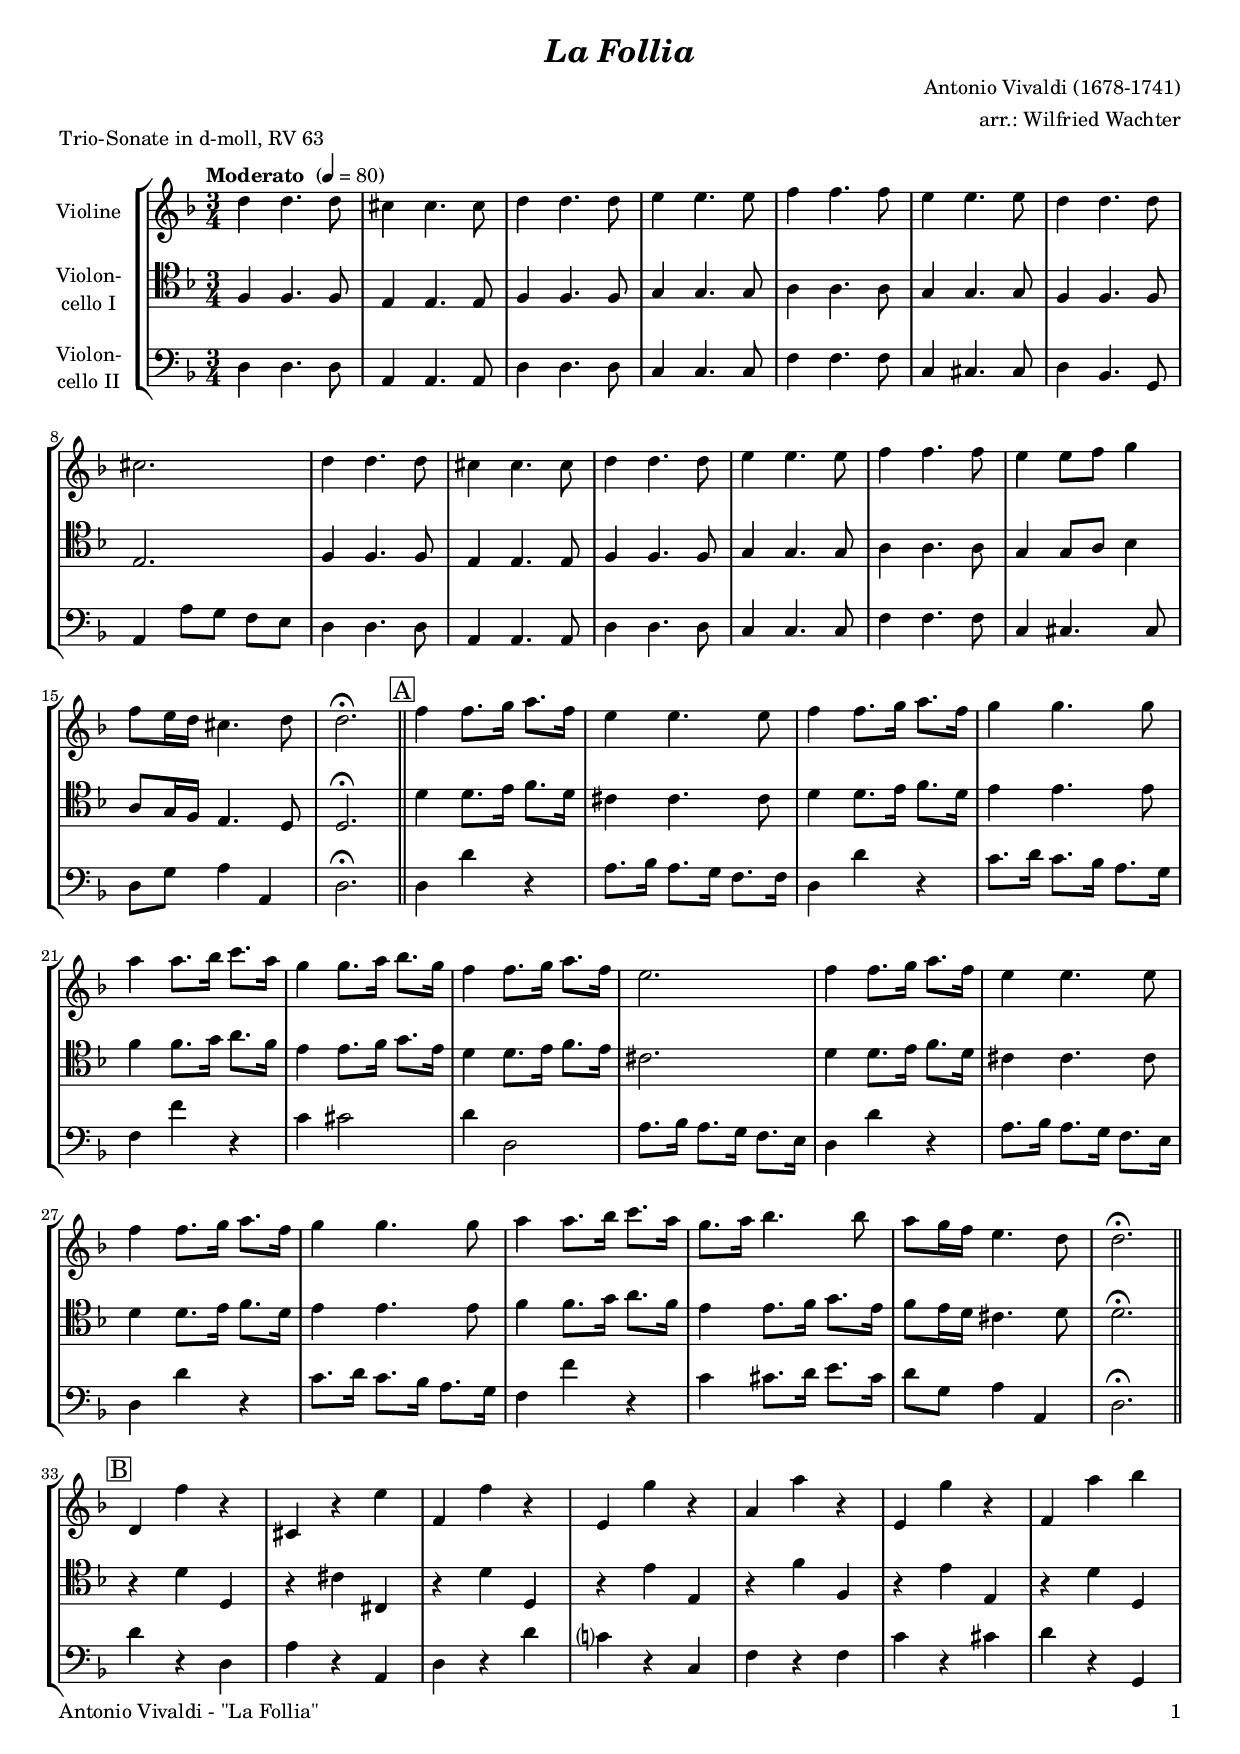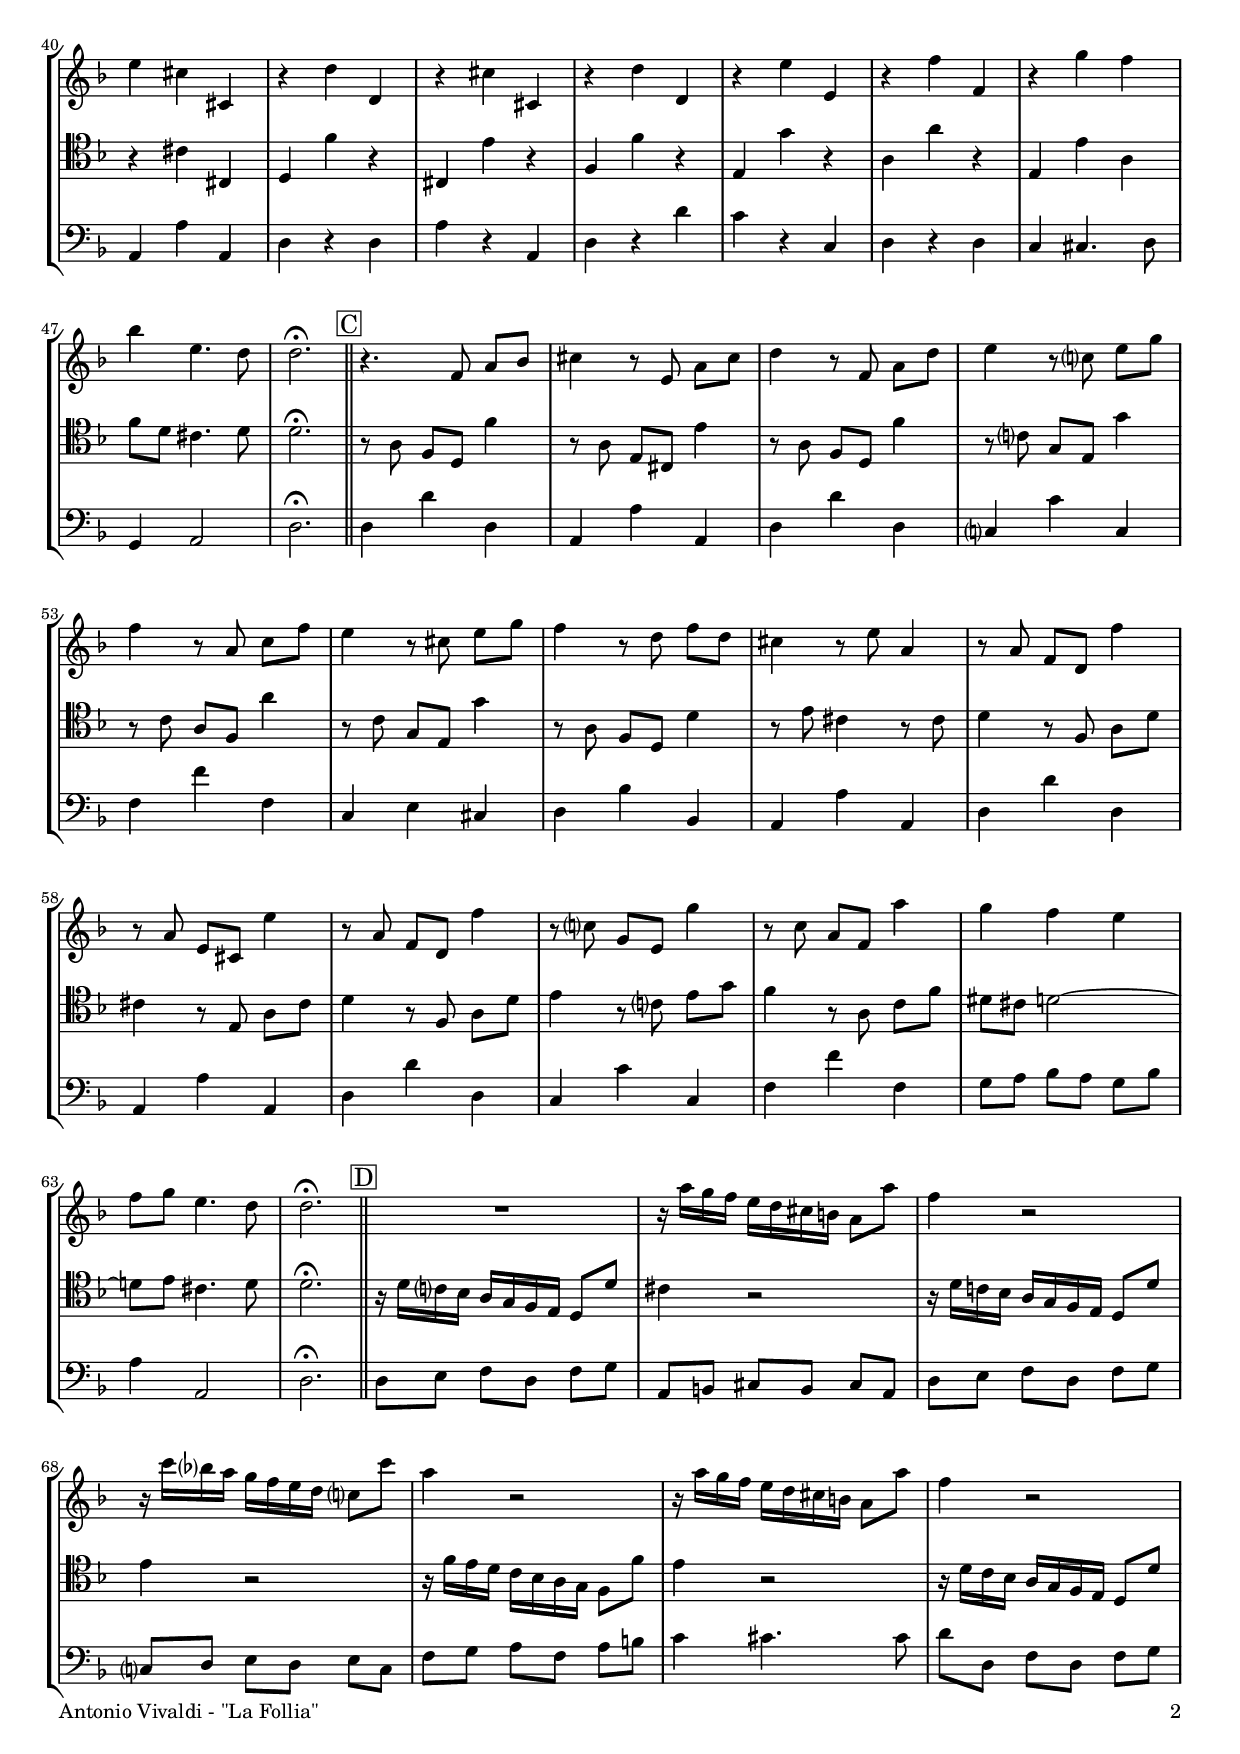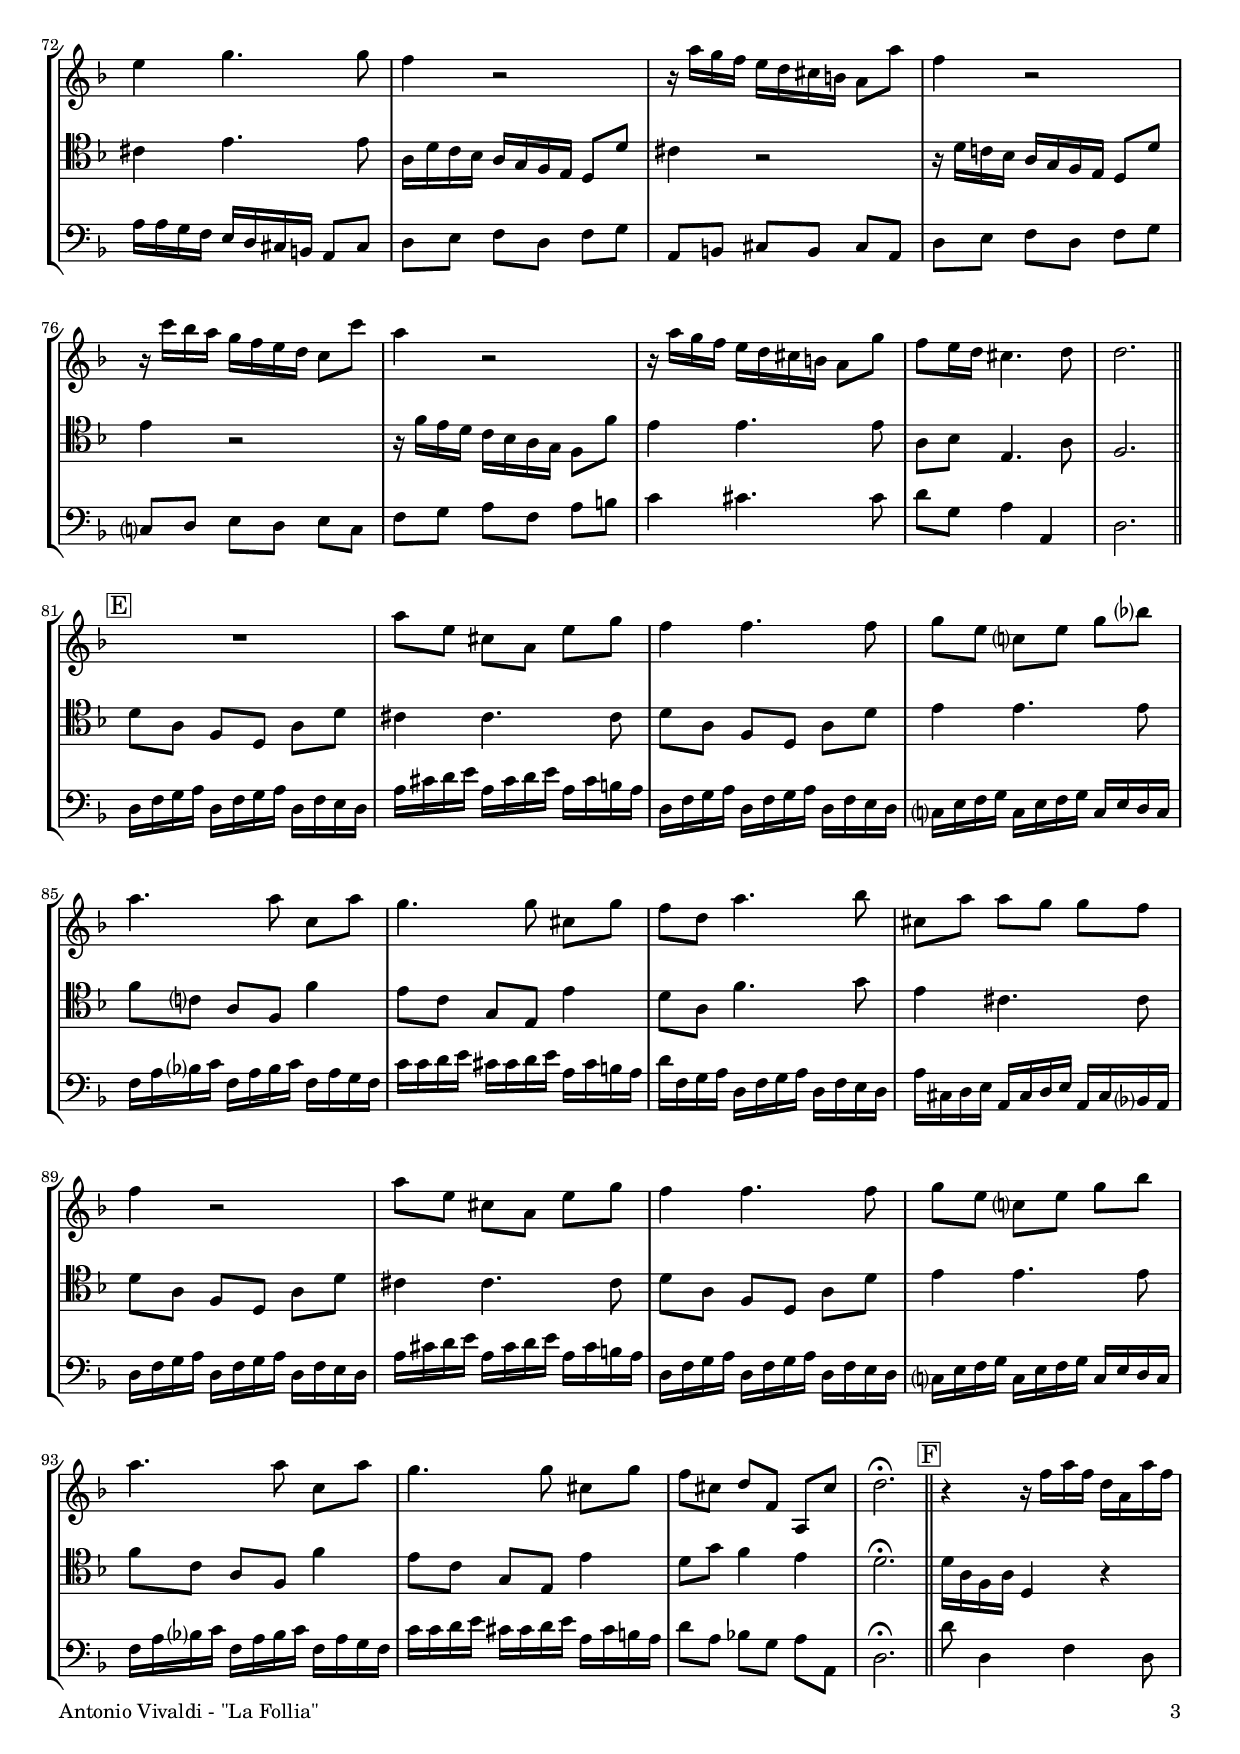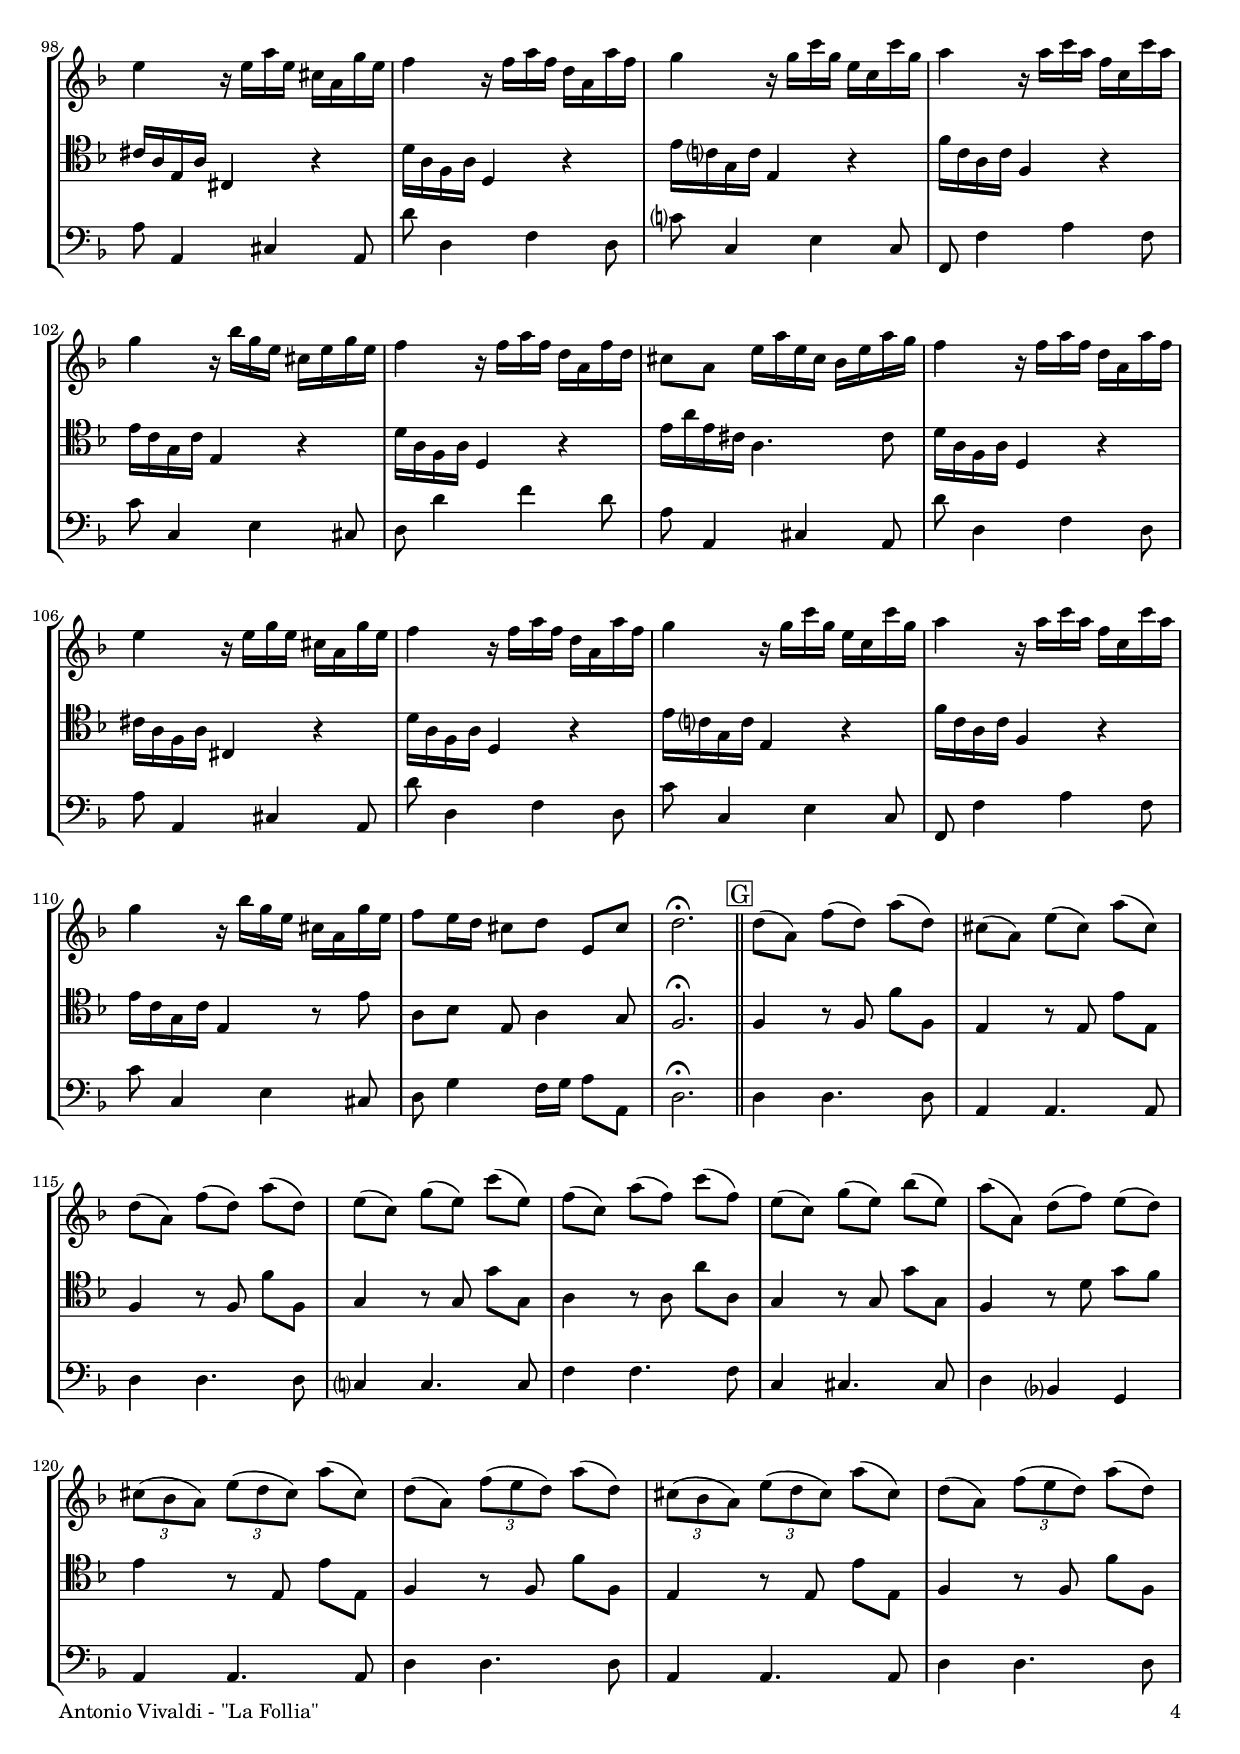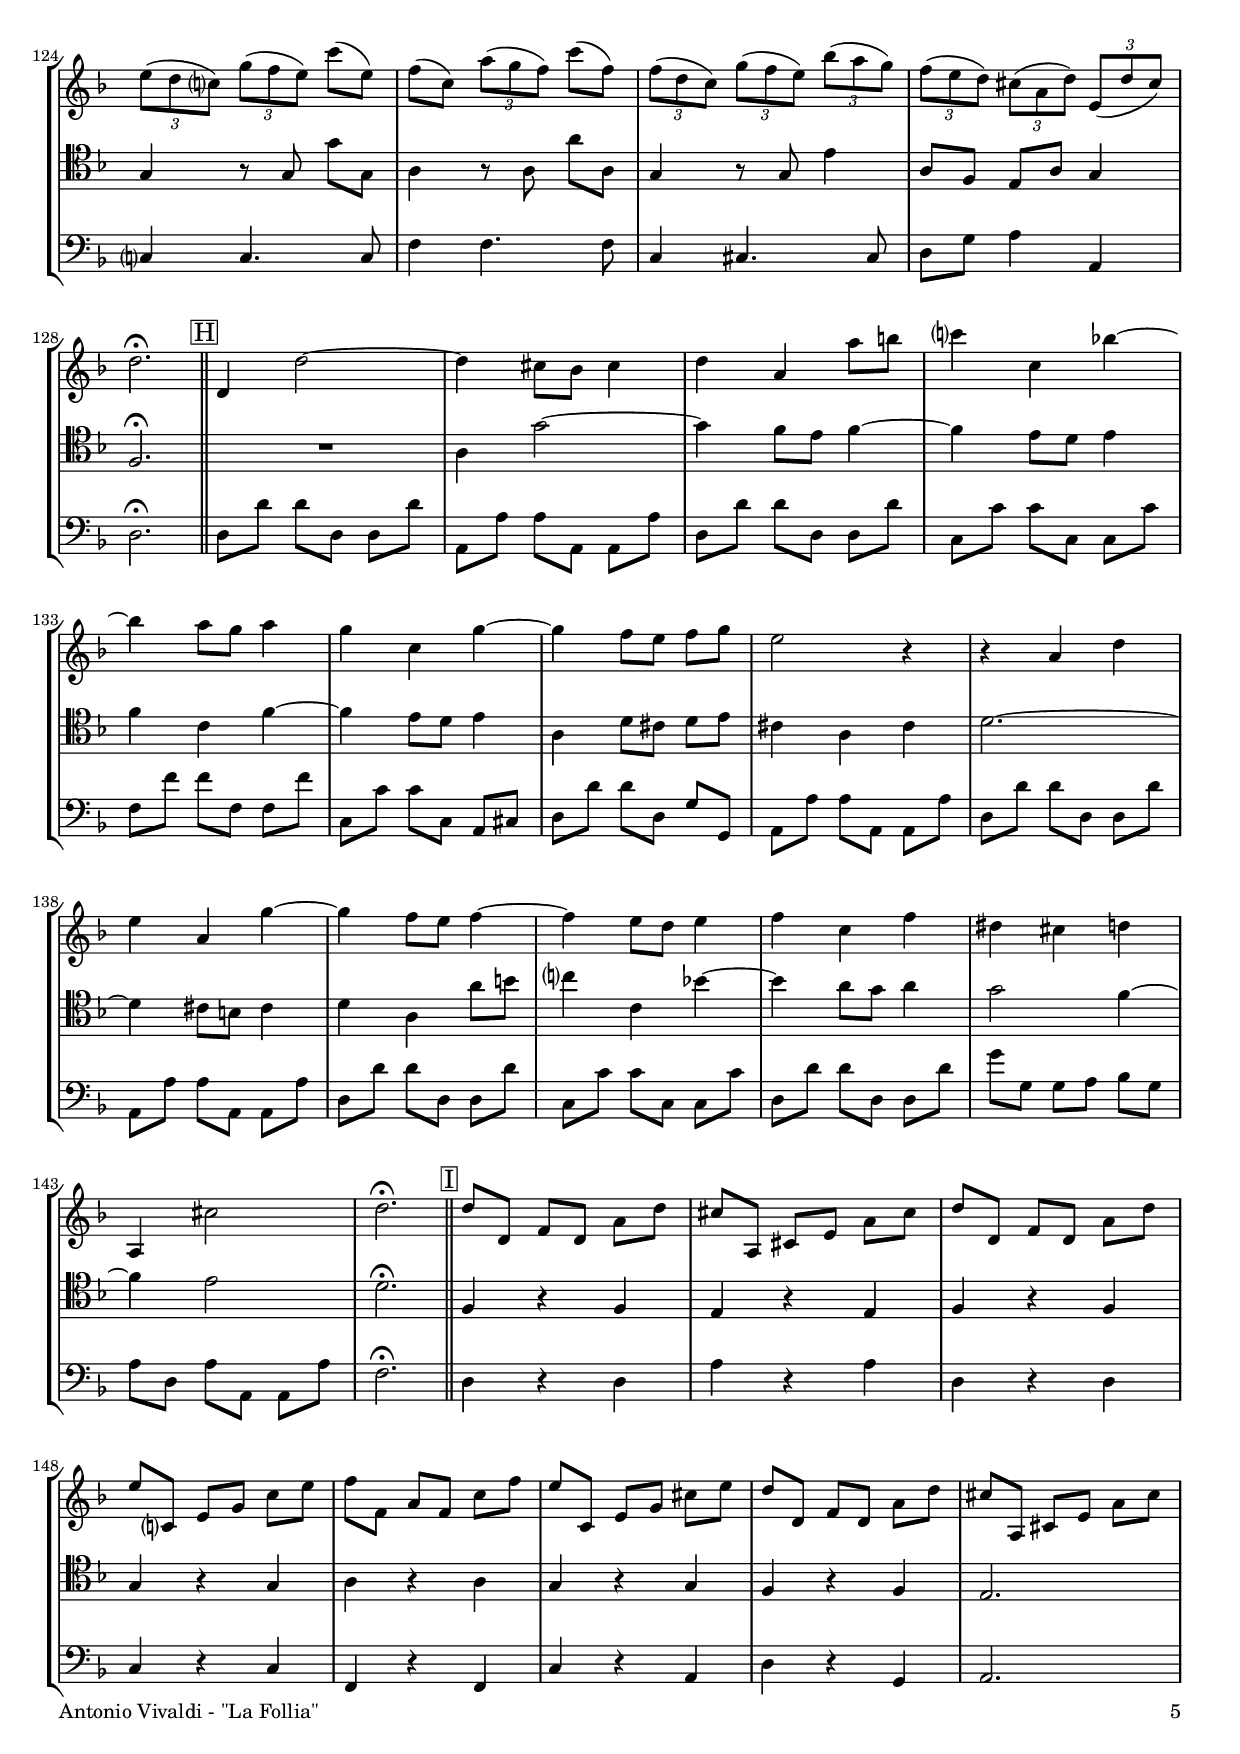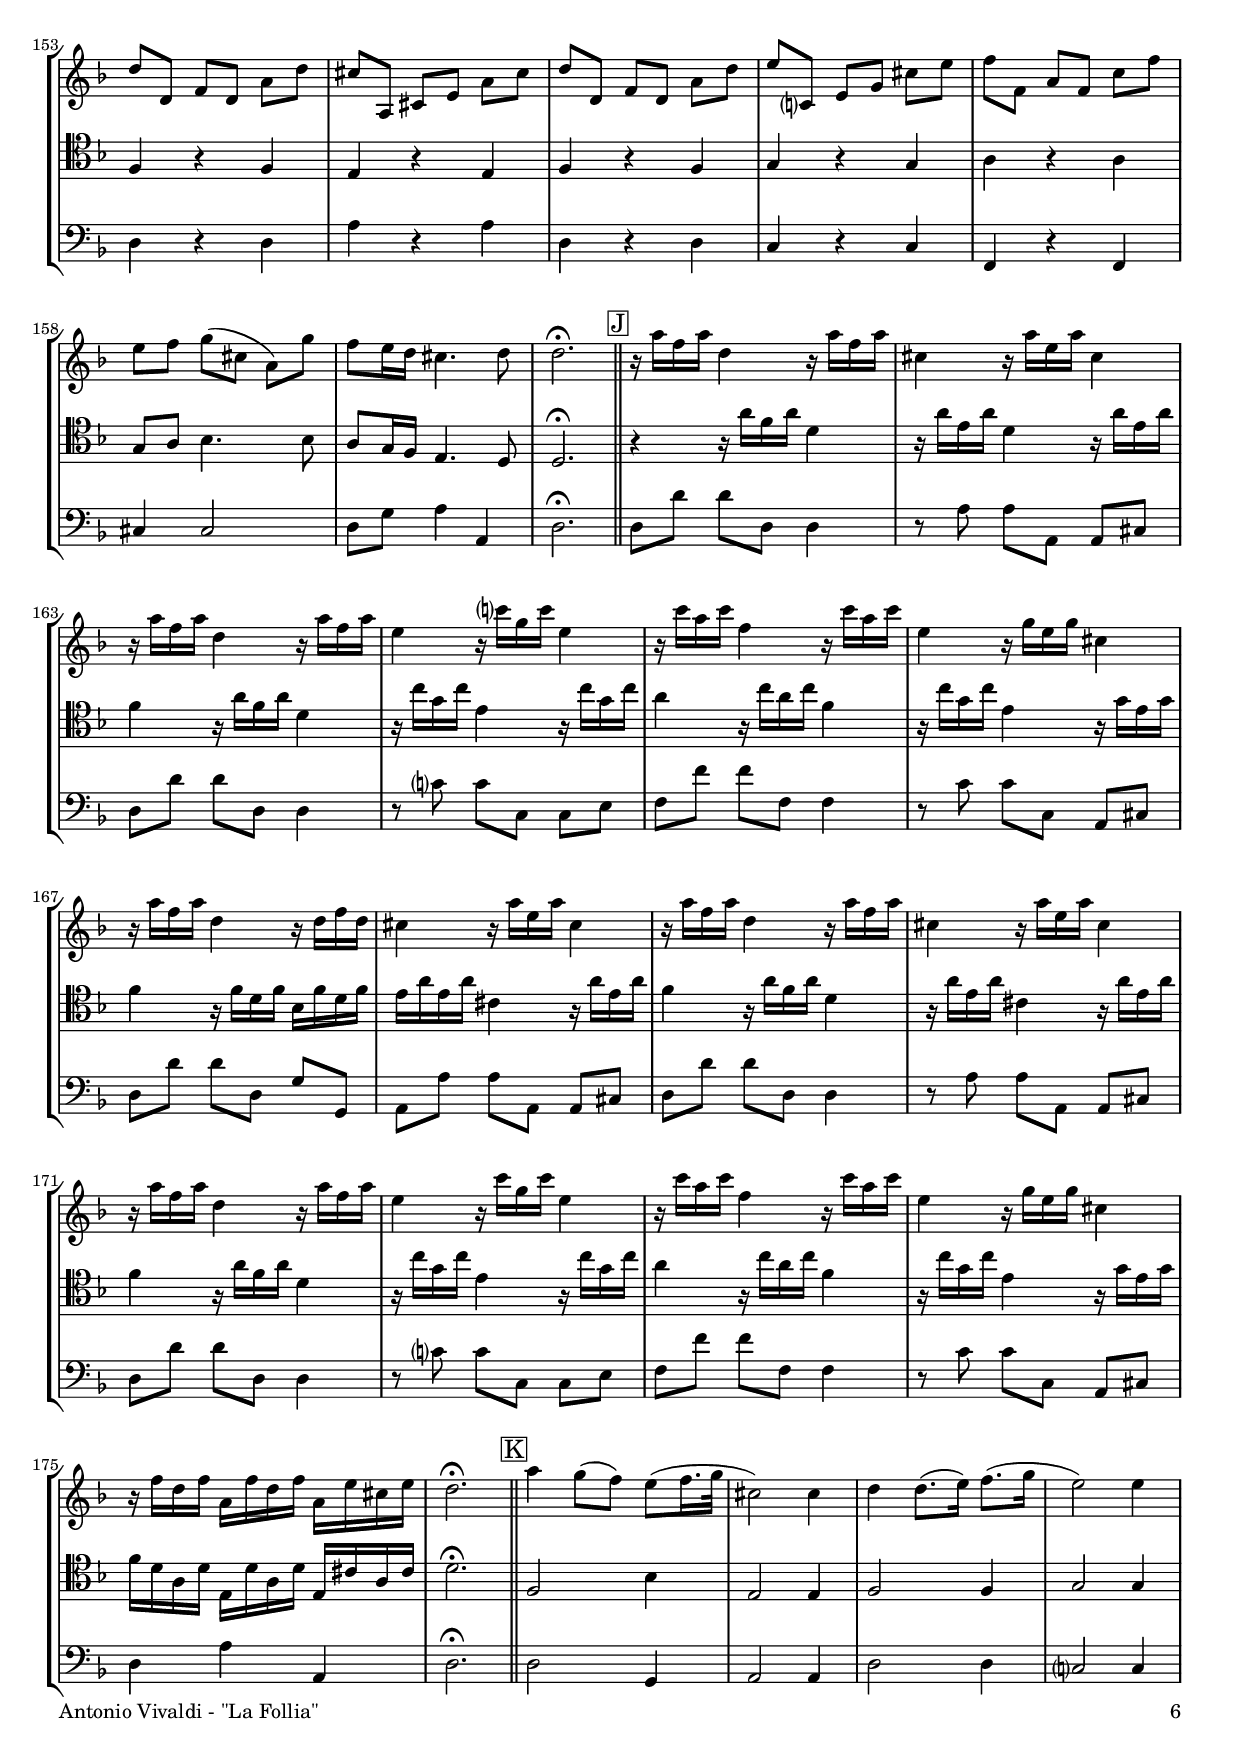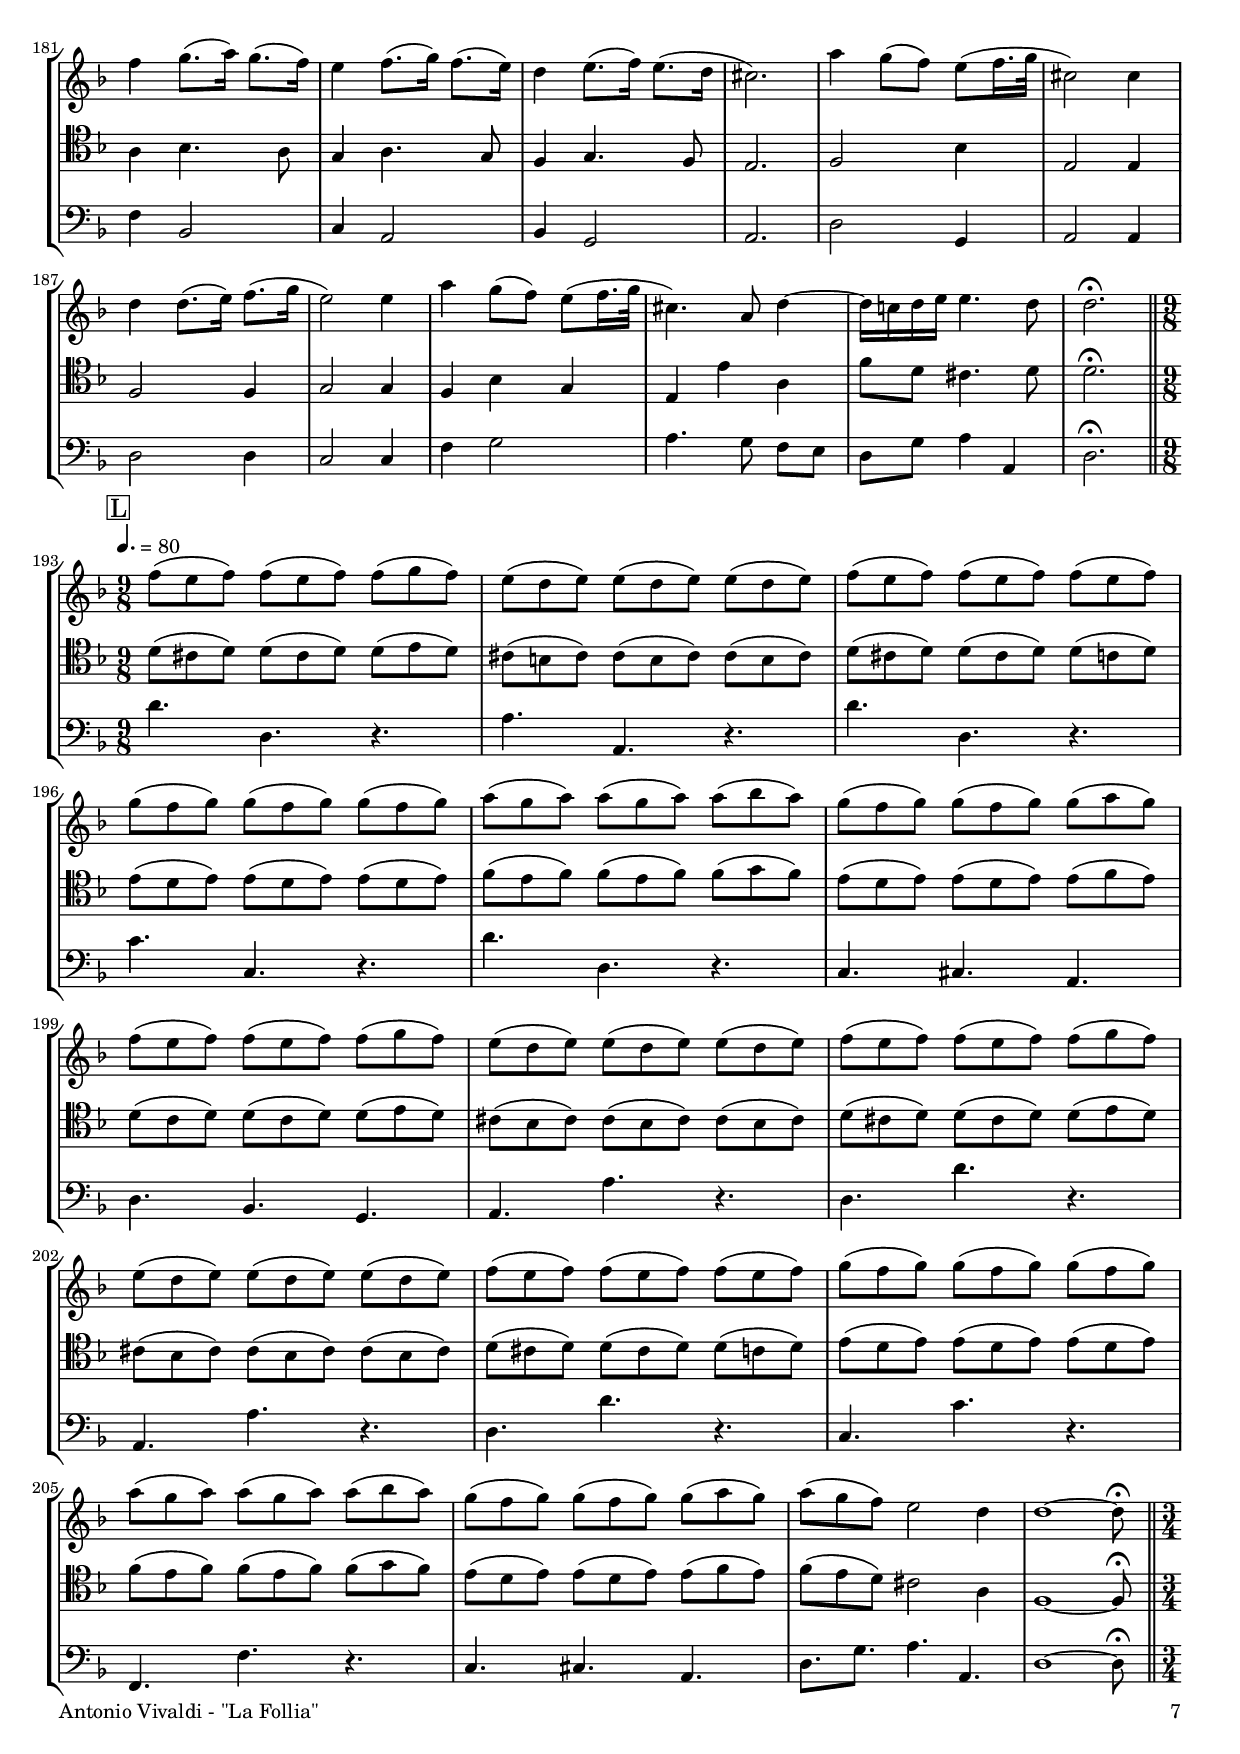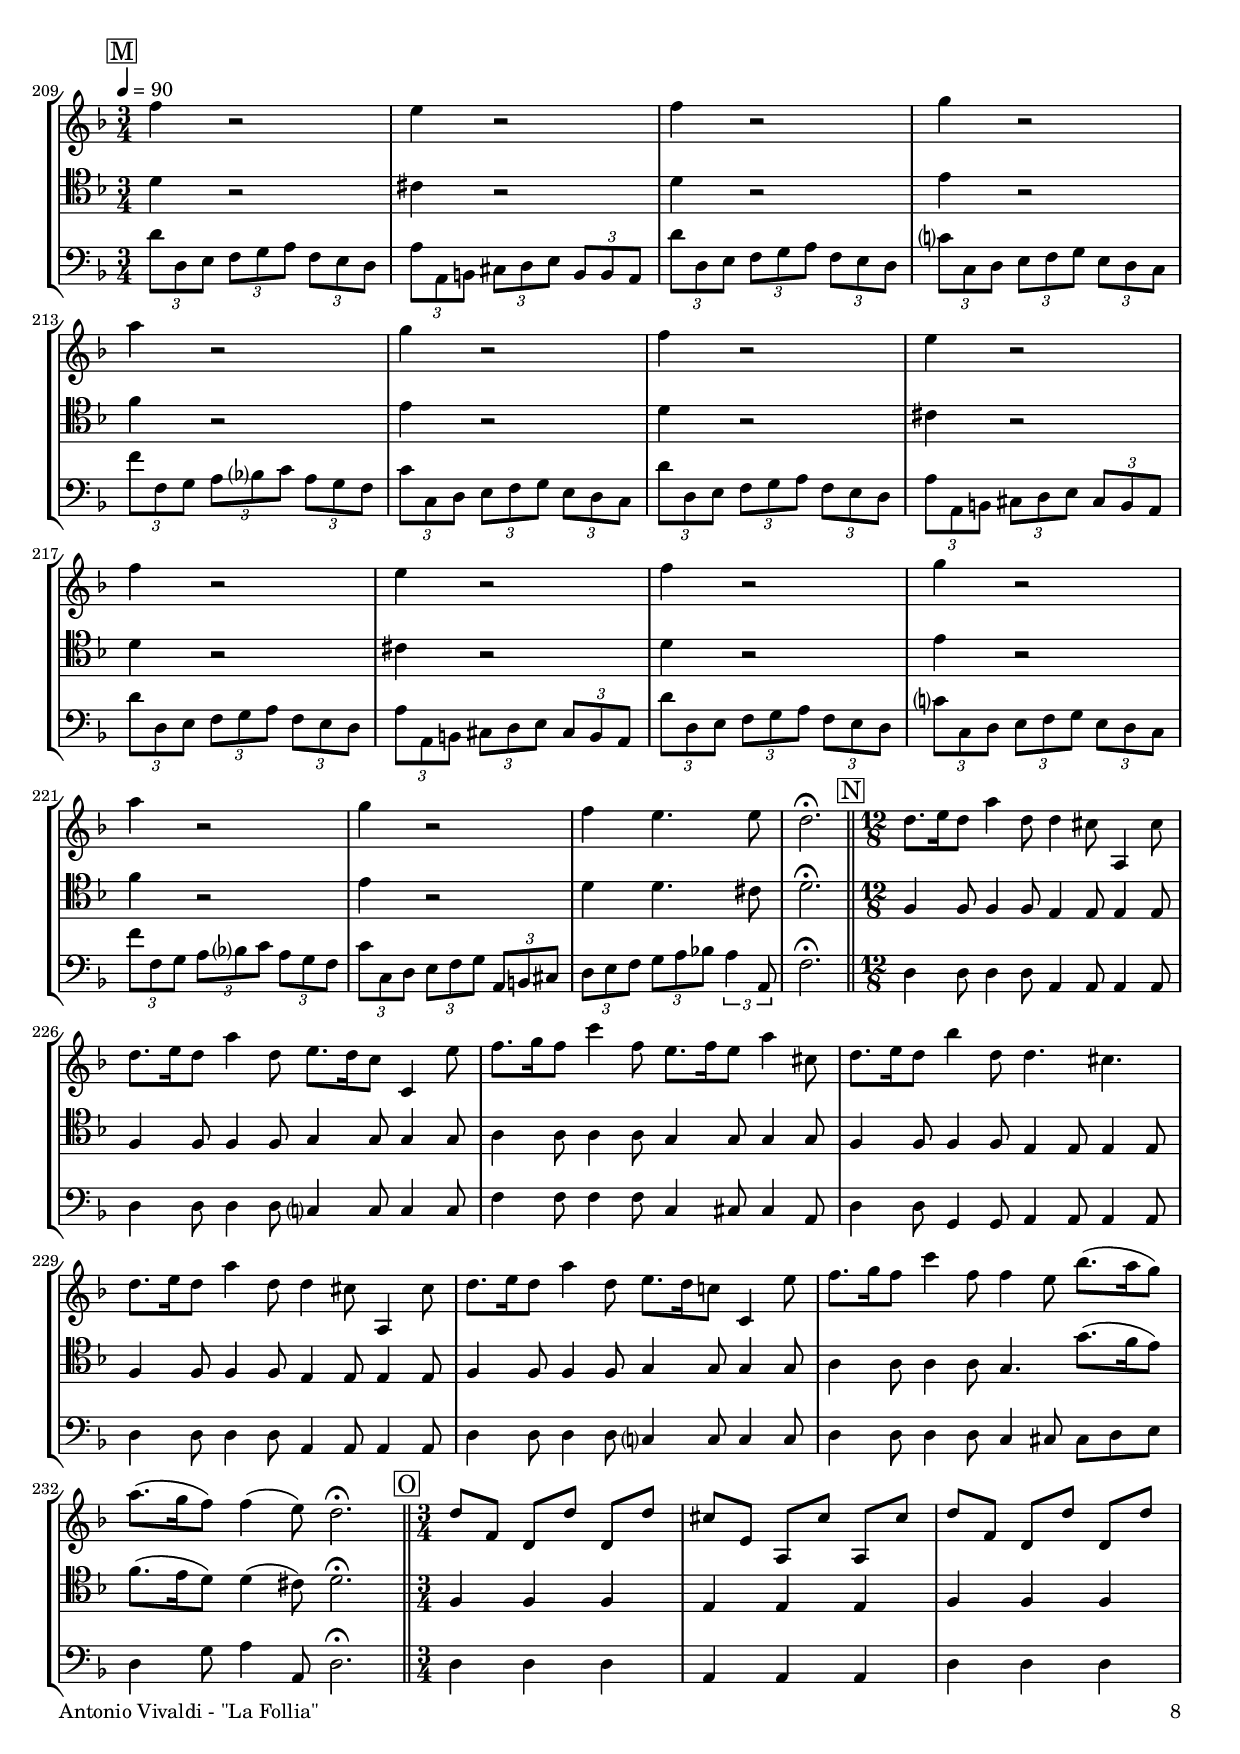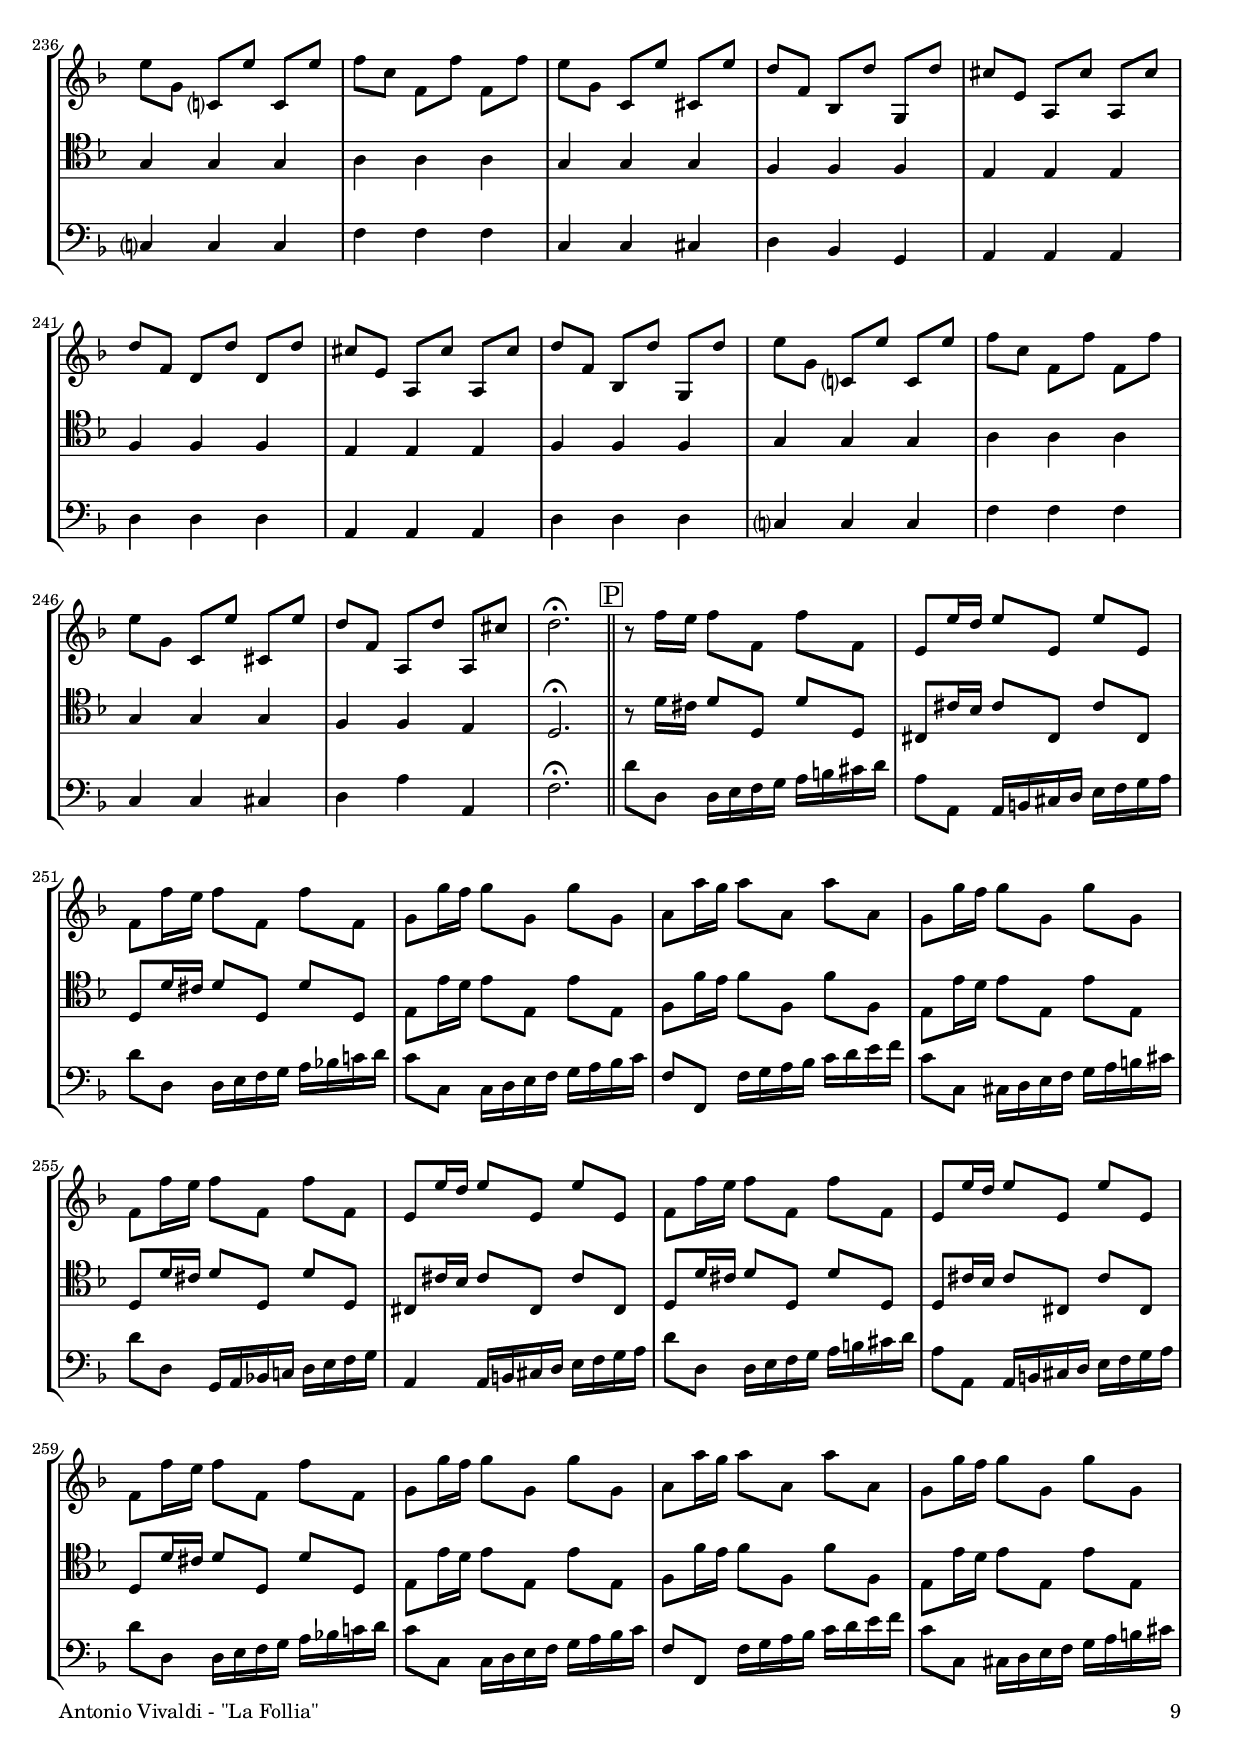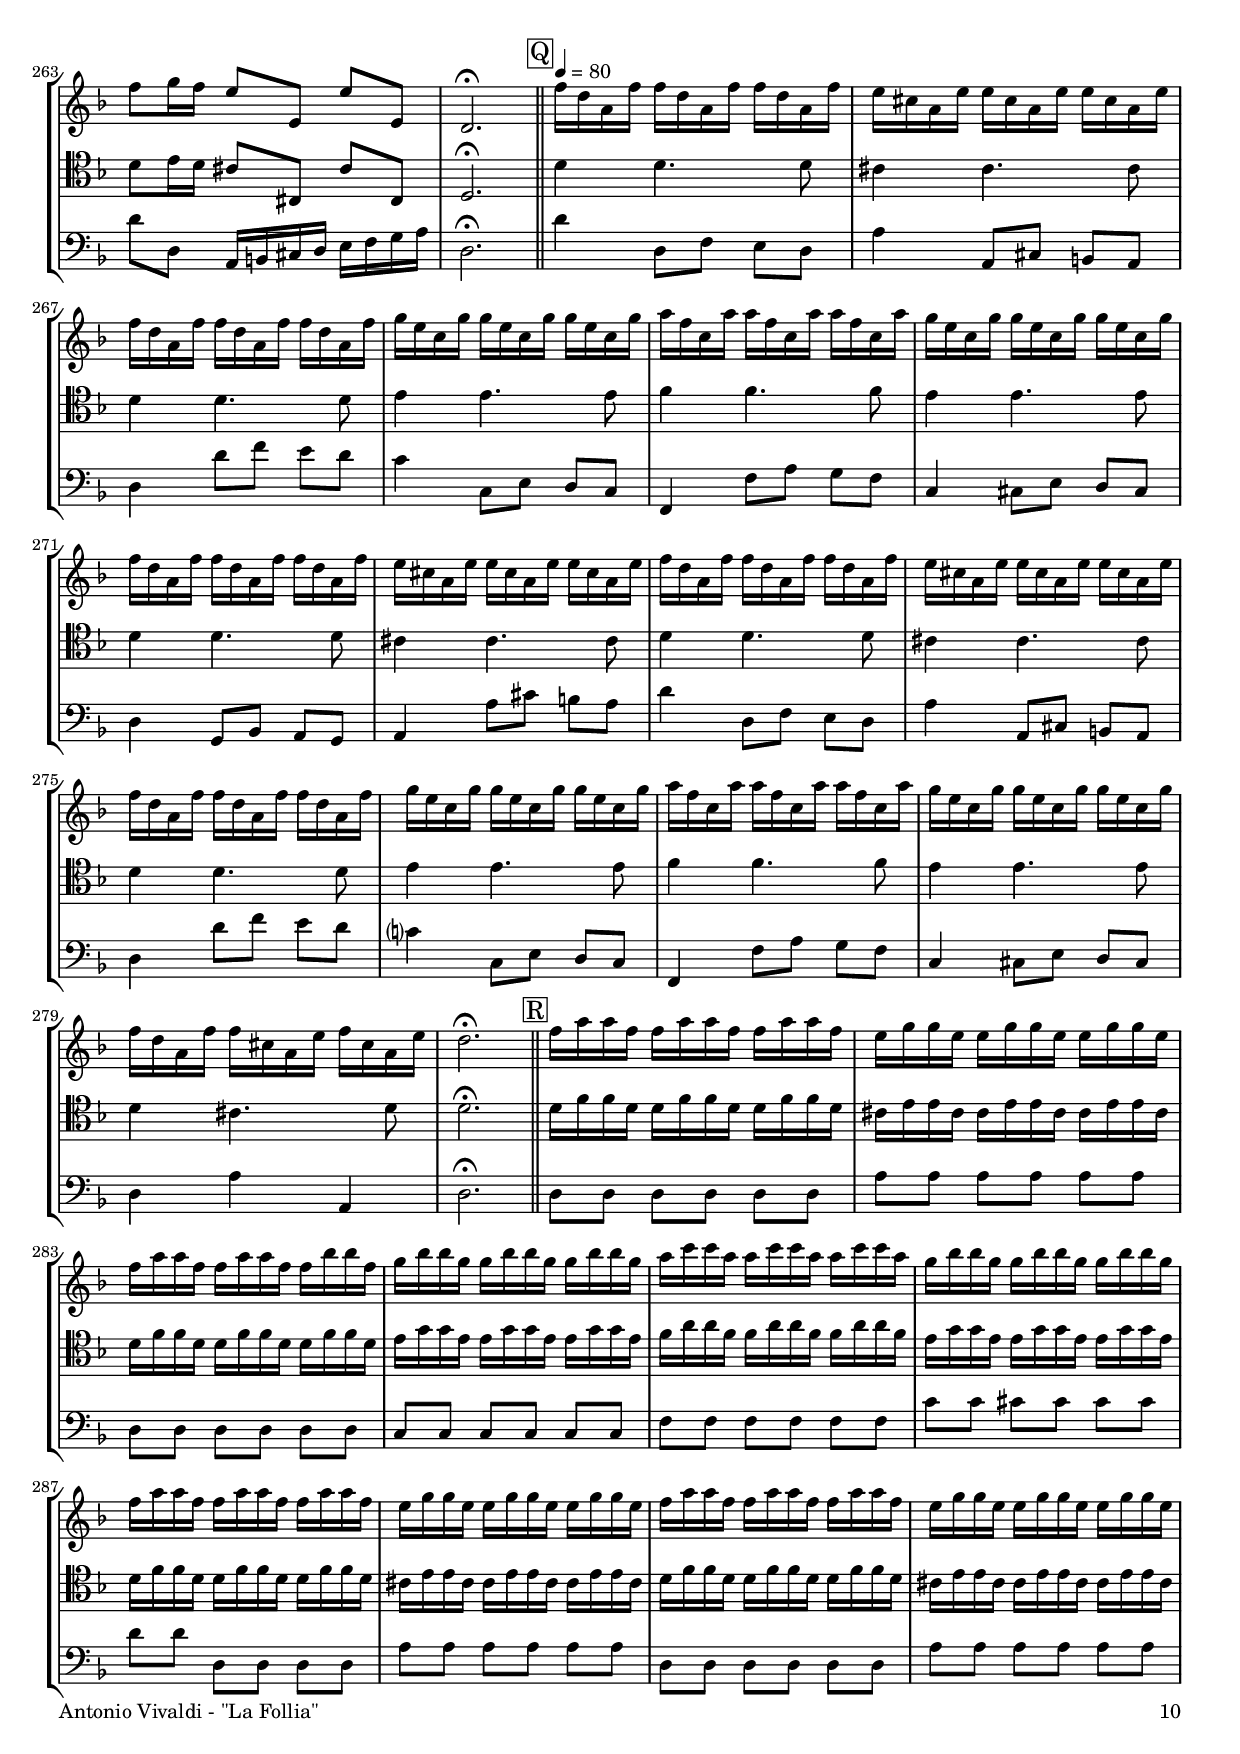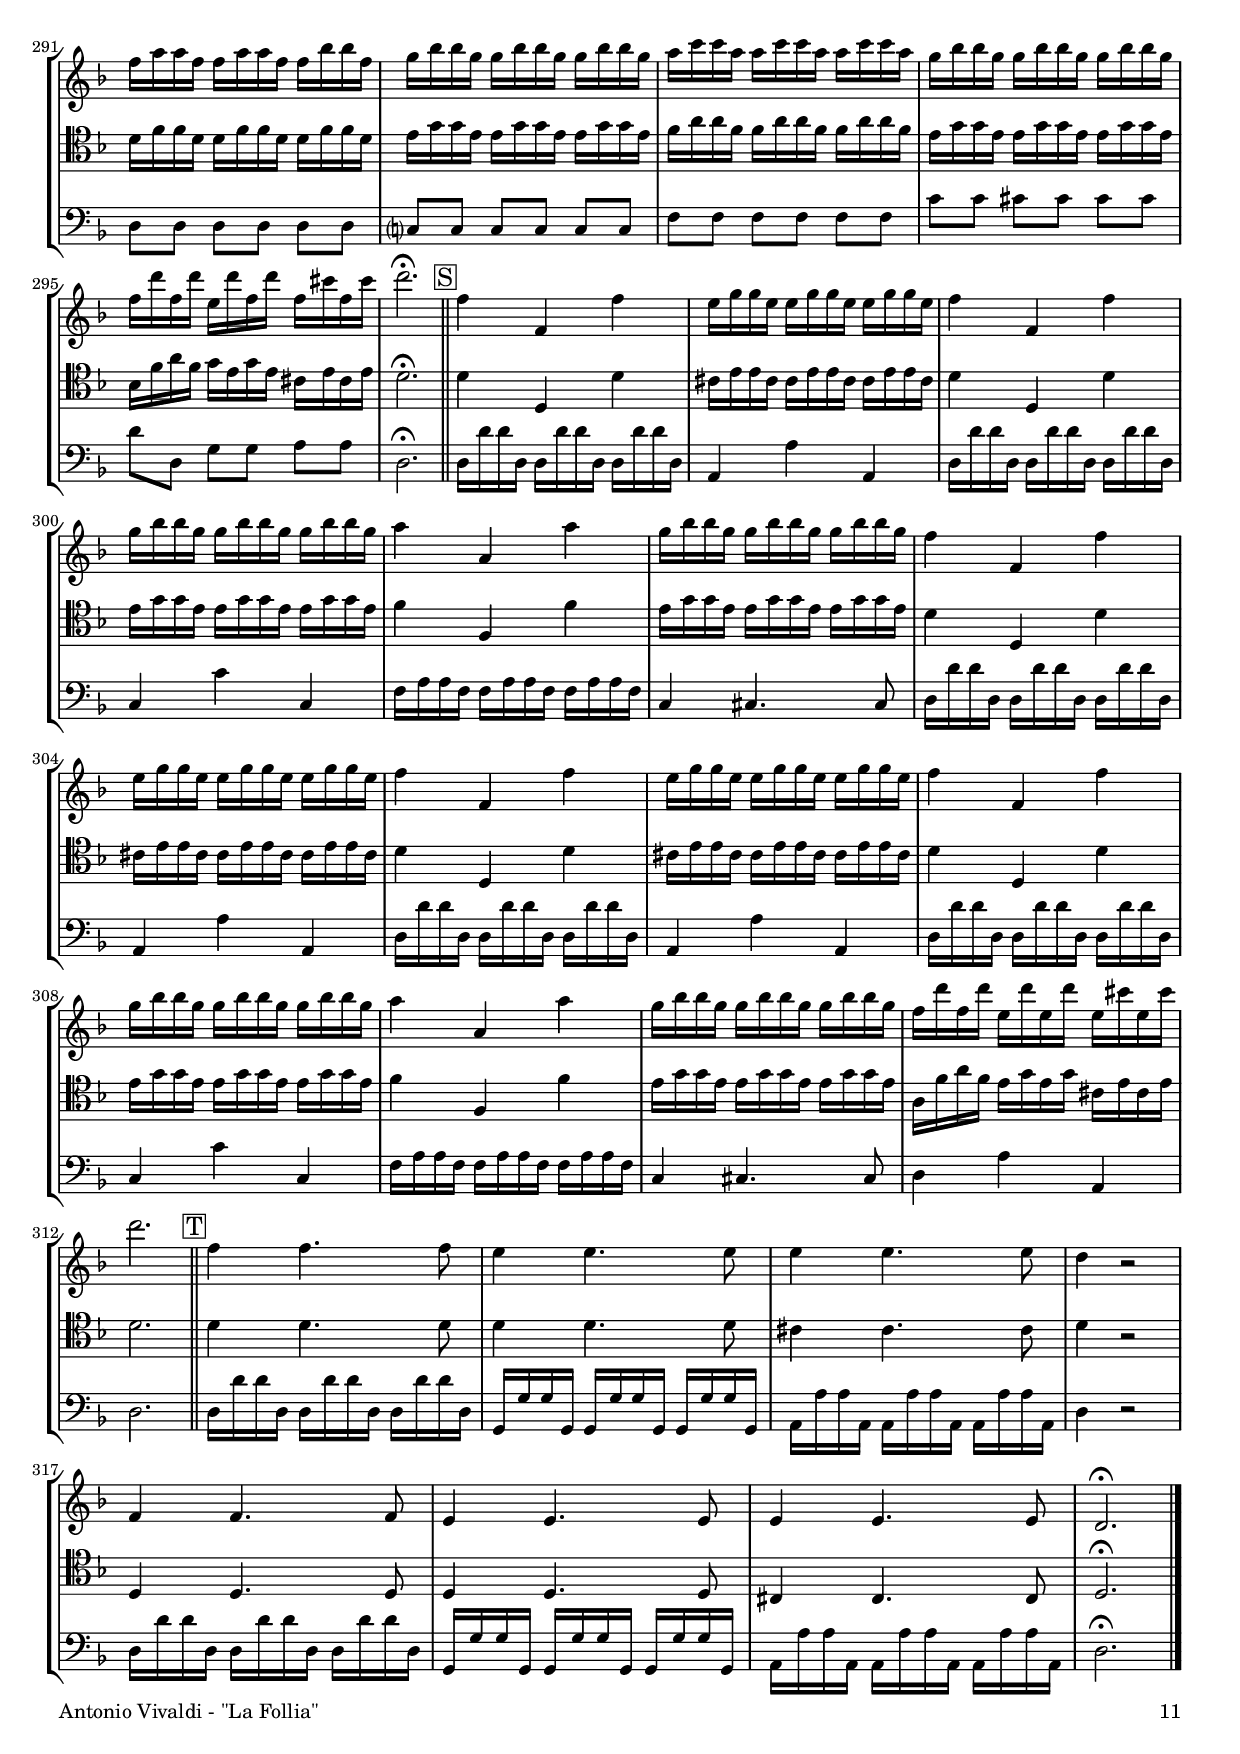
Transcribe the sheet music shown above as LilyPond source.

\version "2.22.0"
\include "deutsch.ly"
  
#(set-global-staff-size 17.5)

\header {
  title     = \markup \bold \italic "La Follia"
  composer  = "Antonio Vivaldi (1678-1741)"
  arranger  = "arr.: Wilfried Wachter"
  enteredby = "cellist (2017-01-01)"
  piece     = "Trio-Sonate in d-moll, RV 63"
}

voiceconsts = {
  \key a \minor
  \time 3/4
  \clef "bass"
% \numericTimeSignature
  \compressEmptyMeasures
  % Set default beaming for all staves
  \set Timing.beamExceptions = #'()
  \set Timing.baseMoment     = #(ly:make-moment 1 4)
  \set Timing.beatStructure  = #'(1 1 1)
  \tempo "Moderato " 4=80
}

mivl = "violin"
miba = "cello"

boxa = { \bar "||" \mark \markup \box "A" }
boxb = { \bar "||" \mark \markup \box "B" }
boxc = { \bar "||" \mark \markup \box "C" }
boxd = { \bar "||" \mark \markup \box "D" }
boxe = { \bar "||" \mark \markup \box "E" }
boxf = { \bar "||" \mark \markup \box "F" }
boxg = { \bar "||" \mark \markup \box "G" }
boxh = { \bar "||" \mark \markup \box "H" }
boxi = { \bar "||" \mark \markup \box "I" }
boxj = { \bar "||" \mark \markup \box "J" }
boxk = { \bar "||" \mark \markup \box "K" }
boxl = { \bar "||" \mark \markup \box "L" \time 9/8 \tempo 4.=80 }
boxm = { \bar "||" \mark \markup \box "M" \time 3/4 \tempo  4=90 }
boxn = { \bar "||" \mark \markup \box "N" \time 12/8 }
boxo = { \bar "||" \mark \markup \box "O" \time 3/4
  \set Timing.beamExceptions = #'()
  \set Timing.baseMoment     = #(ly:make-moment 1 4)
  \set Timing.beatStructure  = #'(1 1 1)
}
boxp = { \bar "||" \mark \markup \box "P" }
boxq = { \bar "||" \mark \markup \box "Q" \tempo 4=80 }
boxr = { \bar "||" \mark \markup \box "R" }
boxs = { \bar "||" \mark \markup \box "S" }
boxt = { \bar "||" \mark \markup \box "T" }

va = \relative c'' {
  \voiceconsts
  \clef "treble"

  a4 a4. a8
  gis4 gis4. gis8
  a4 a4. a8
  h4 h4. h8
  c4 c4. c8
  h4 h4. h8
  a4 a4. a8
  gis2.
  a4 a4. a8
  
  gis4 gis4. gis8
  a4 a4. a8
  h4 h4. h8
  c4 c4. c8
  h4 h8 c d4
  c8 h16 a gis4. a8
  a2.\fermata \boxa
  c4 c8. d16 e8. c16
  
  h4 h4. h8
  c4 c8. d16 e8. c16
  d4 d4. d8
  e4 e8. f16 g8. e16
  d4 d8. e16 f8. d16
  c4 c8. d16 e8. c16

  h2.
  c4 c8. d16 e8. c16
  h4 h4. h8
  c4 c8. d16 e8. c16
  d4 d4. d8
  e4 e8. f16 g8. e16
  d8. e16 f4. f8

  e d16 c h4. a8
  a2.\fermata \boxb
  a,4 c' r
  gis, r h'
  c, c' r
  h, d' r
  e, e' r
  h, d' r
  c, e' f

  h, gis gis,
  r a' a,
  r gis' gis,
  r a' a,
  r h' h,
  r c' c,
  r d' c
  f h,4. a8
  a2.\fermata \boxc
  r4. c,8 e f

  gis4 r8 h, e gis
  a4 r8 c, e a
  h4 r8 g? h d
  c4 r8 e, g c
  h4 r8 gis h d
  c4 r8 a c a
  gis4 r8 h e,4

  r8 e c a c'4
  r8 e, h gis h'4
  r8 e, c a c'4
  r8 g? d h d'4
  r8 g, e c e'4
  d c h
  c8 d h4. a8
  a2.\fermata \boxd

  R2.
  r16 e' d c h a  gis fis e8 e'
  c4 r2
  r16 g' f? e d c h a g?8 g'
  e4 r2

  r16 e d c h a gis fis e8 e'
  c4 r2
  h4 d4. d8
  c4 r2
  r16 e d c h a gis fis e8 e'
  c4 r2

  r16 g' f e d c h a g8 g'
  e4 r2
  r16 e d c h a gis fis e8 d'
  c h16 a gis4. a8
  a2. \boxe
  R2.

  e'8 h gis e h' d
  c4 c4. c8
  d8 h g? h d f?
  e4. e8 g, e'
  d4. d8 gis, d'
  c a e'4. f8

  gis, e' e d d c
  c4 r2
  e8 h gis e h' d
  c4 c4. c8
  d h g? h d f
  e4. e8 g, e'
  d4. d8 gis, d'

  c gis a c, e, gis'
  a2.\fermata \boxf
  r4 r16 c e c a e e' c
  h4 r16 h e h gis e d' h
  c4 r16 c e c a e e' c

  d4 r16 d g d h g g' d
  e4 r16 e g e c g g' e
  d4 r16 f d h gis h d h
  c4 r16 c e c a e c' a

  gis8 e h'16 e h gis f h e d
  c4 r16 c e c a e e' c
  h4 r16 h d h gis e d' h
  c4 r16 c e c a e e' c

  d4 r16 d g d h g g' d
  e4 r16 e g e c g g' e
  d4 r16 f d h gis e d' h
  c8 h16 a gis8 a h, gis'
  a2.\fermata \boxg

  a8( e) c'( a) e'( a,)
  gis( e) h'( gis) e'( gis,)
  a( e) c'( a) e'( a,)
  h( g) d'( h) g'( h,)
  c( g) e'( c) g'( c,)
  h( g) d'( h) f'( h,)

  e( e,) a( c) h( a)
  \times 2/3 { gis( f e) } \times 2/3 { h'( a gis) } e'( gis,)
  a( e) \times 2/3 { c'( h a) } e'( a,)
  \times 2/3 { gis( f e) } \times 2/3 { h'( a gis) } e'( gis,)
  a( e) \times 2/3 { c'( h a) } e'( a,)

  \times 2/3 { h( a g?) } \times 2/3 { d'( c h) } g'( h,)
  c( g) \times 2/3 { e'( d c) } g'( c,)
  \times 2/3 { c( a g) } \times 2/3 { d'( c h) } \times 2/3 { f'( e d) }
  \times 2/3 { c( h a) } \times 2/3 { gis( e a) } \times 2/3 { h,( a' gis) }
  a2.\fermata \boxh

  a,4 a'2~
  a4 gis8 f gis4
  a e e'8 fis
  g?4 g, f'!~
  f e8 d e4
  d g, d'~
  d c8 h c d
  h2 r4
  r e, a

  h e, d'~
  d c8 h c4~
  c h8 a h4
  c g c
  ais gis a
  e, gis'2
  a2.\fermata \boxi
  a8 a, c a e' a
  gis e, gis h e gis

  a a, c a e' a
  h g,? h d g h
  c c, e c g' c
  h g, h d gis h
  a a, c a e' a
  gis e, gis h e gis

  a a, c a e' a
  gis e, gis h e gis
  a a, c a e' a
  h g,? h d gis h
  c c, e c g' c
  h c d( gis, e) d'

  c h16 a gis4. a8
  a2.\fermata \boxj
  r16 e' c e a,4 r16 e' c e
  gis,4 r16 e' h e gis,4
  r16 e' c e a,4 r16 e' c e

  h4 r16 g'? d g h,4
  r16 g' e g c,4 r16 g' e g
  h,4 r16 d h d gis,4
  r16 e' c e a,4 r16 a c a
  gis4 r16 e' h e gis,4

  r16 e' c e a,4 r16 e' c e
  gis,4 r16 e' h e gis,4
  r16 e' c e a,4 r16 e' c e
  h4 r16 g' d g h,4

  r16 g' e g c,4 r16 g' e g
  h,4 r16 d h d gis,4
  r16 c a c e, c' a c e, h' gis h
  a2.\fermata \boxk
  e'4 d8( c) h( c16. d32

  gis,2) gis4
  a a8.( h16) c8.( d16
  h2) h4
  c d8.( e16) d8.( c16)
  h4 c8.( d16) c8.( h16)
  a4 h8.( c16) h8.( a16
  gis2.)

  e'4 d8( c) h( c16. d32
  gis,2) gis4
  a a8.( h16) c8.( d16
  h2) h4
  e d8( c) h( c16. d32
  gis,4.) e8 a4~
  a16 g! a h h4. a8

  a2.\fermata \boxl
  c8( h c) c( h c) c( d c)
  h( a h) h( a h) h( a h)
  c( h c) c( h c) c( h c)

  d( c d) d( c d) d( c d)
  e( d e) e( d e) e( f e)
  d( c d) d( c d) d( e d)

  c( h c) c( h c) c( d c)
  h( a h) h( a h) h( a h)
  c( h c) c( h c) c( d c)
  h( a h) h( a h) h( a h)
  
  c( h c) c( h c) c( h c)
  d( c d) d( c d) d( c d)
  e( d e) e( d e) e( f e)
  
  d( c d) d( c d) d( e d)
  e( d c) h2 a4
  a1~ a8\fermata \boxm
  c4 r2
  h4 r2
  c4 r2
  d4 r2
  e4 r2
  d4 r2

  c4 r2
  h4 r2
  c4 r2
  h4 r2
  c4 r2
  d4 r2
  e4 r2
  d4 r2
  c4 h4. h8
  a2.\fermata \boxn

  a8. h16 a8 e'4 a,8 a4 gis8 e,4 gis'8
  a8. h16 a8 e'4 a,8 h8. a16 g8 g,4 h'8
  c8. d16 c8 g'4 c,8 h8. c16 h8 e4 gis,8

  a8. h16 a8 f'4 a,8 a4. gis
  a8. h16 a8 e'4 a,8 a4 gis8 e,4 gis'8
  a8. h16 a8 e'4 a,8 h8. a16 g!8 g,4 h'8

  c8. d16 c8 g'4 c,8 c4 h8 f'8.( e16 d8)
  e8.( d16 c8) c4( h8) a2.\fermata \boxo
  a8 c, a a' a, a'
  gis h, e, gis' e, gis'
  a c, a a' a, a'

  h d, g,? h' g, h'
  c g c, c' c, c'
  h d, g, h' gis, h'
  a c, f, a' d,, a''
  gis h, e, gis' e, gis'
  a c, a a' a, a'

  gis h, e, gis' e, gis'
  a c, f, a' d,, a''
  h d, g,? h' g, h'
  c g c, c' c, c'
  h d, g, h' gis, h'
  a c, e, a' e, gis'

  a2.\fermata \boxp
  r8 c16 h c8 c, c' c,
  h h'16 a h8 h, h' h,
  c c'16 h c8 c, c' c,
  d d'16 c d8 d, d' d,
  e e'16 d e8 e, e' e,

  d d'16 c d8 d, d' d,
  c c'16 h c8 c, c' c,
  h h'16 a h8 h, h' h,
  c c'16 h c8 c, c' c,
  h h'16 a h8 h, h' h,

  c c'16 h c8 c, c' c,
  d d'16 c d8 d, d' d,
  e e'16 d e8 e, e' e,
  d d'16 c d8 d, d' d,
  c' d16 c h8 h, h' h,
  a2.\fermata \boxq

  c'16 a e c' c a e c' c a e c'
  h gis e h' h gis e h' h gis e h'
  c a e c' c a e c' c a e c'

  d h g d' d h g d' d h g d'
  e c g e' e c g e' e c g e'
  d h g d' d h g d' d h g d'

  c a e c' c a e c' c a e c'
  h gis e h' h gis e h' h gis e h'
  c a e c' c a e c' c a e c'
  
  h gis e h' h gis e h' h gis e h'
  c a e c' c a e c' c a e c'
  d h g d' d h g d' d h g d'
  
  e c g e' e c g e' e c g e'
  d h g d' d h g d' d h g d'
  c a e c' c gis e h' c gis e h'
  a2.\fermata \boxr

  c16 e e c c e e c c e e c
  h d d h h d d h h d d h
  
  c e e c c e e c c f f c
  d f f d d f f d d f f d
  
  e g g e e g g e e g g e
  d f f d d f f d d f f d

  c e e c c e e c c e e c
  h d d h h d d h h d d h

  c e e c c e e c c e e c
  h d d h h d d h h d d h

  c e e c c e e c c f f c
  d f f d d f f d d f f d

  e g g e e g g e e g g e
  d f f d d f f d d f f d

  c a' c, a' h, a' c, a' c, gis' c, gis'
  a2.\fermata \boxs
  c,4 c, c'
  h16 d d h h d d h h d d h
  c4 c, c'

  d16 f f d d f f d d f f d
  e4 e, e'
  d16 f f d d f f d d f f d
  c4 c, c'

  h16 d d h h d d h h d d h
  c4 c, c'
  h16 d d h h d d h h d d h
  c4 c, c'

  d16 f f d d f f d d f f d
  e4 e, e'
  d16 f f d d f f d d f f d

  c a' c, a' h, a' h, a' h, gis' h, gis'
  a2. \boxt
  c,4 c4. c8
  h4 h4. h8
  h4 h4. h8
  a4 r2
  c,4 c4. c8
  h4 h4. h8

  h4 h4. h8
  a2.\fermata \bar "|."
}

vb = \relative c {
  \voiceconsts
  \clef "tenor"
  
  c4 c4. c8
  h4 h4. h8
  c4 c4. c8
  d4 d4. d8
  e4 e4. e8
  d4 d4. d8
  c4 c4. c8
  h2.
  c4 c4. c8
  
  h4 h4. h8
  c4 c4. c8
  d4 d4. d8
  e4 e4. e8
  d4 d8 e f4
  e8 d16 c h4. a8
  a2.\fermata \boxa
  a'4 a8. h16 c8. a16
  gis4 gis4. gis8
  
  a4 a8. h16 c8. a16
  h4 h4. h8
  c4 c8. d16 e8. c16
  h4 h8. c16 d8. h16
  a4 a8. h16 c8. h16
  gis2.
  a4 a8. h16 c8. a16

  gis4 gis4. gis8
  a4 a8. h16 c8. a16
  h4 h4. h8
  c4 c8. d16 e8. c16
  h4 h8. c16 d8. h16
  c8 h16 a gis4. a8
  a2.\fermata \boxb

  r4 a a,
  r gis' gis,
  r a' a,
  r h' h,
  r c' c,
  r h' h,
  r a' a,
  r gis' gis,
  a c' r
  gis, h' r

  c, c' r
  h, d' r
  e, e' r
  h, h' e,
  c'8 a gis4. a8
  a2.\fermata \boxc
  r8 e c a c'4
  r8 e, h gis h'4
  r8 e, c a c'4

  r8 g? d h d'4
  r8 g, e c e'4
  r8 g, d h d'4
  r8 e, c a a'4
  r8 h gis4 r8 gis
  a4 r8 c, e a
  gis4 r8 h, e gis

  a4 r8 c, e a
  h4 r8 g? h d
  c4 r8 e, g c
  ais gis a2~
  a!8 h gis4. a8
  a2.\fermata \boxd
  r16 a g? f e d c h a8 a'

  gis4 r2
  r16 a g! f e d c h a8 a'
  h4 r2
  r16 c h a g f e d c8 c'
  h4 r2
  r16 a g f e d c h a8 a'

  gis4 h4. h8
  e,16 a g f e d c h a8 a'
  gis4 r2
  r16 a g! f e d c h a8 a'
  h4 r2
  r16 c h a g f e d c8 c'

  h4 h4. h8
  e, f h,4. e8
  c2. \boxe
  a'8 e c a e' a
  gis4 gis4. gis8
  a e c a e' a
  h4 h4. h8
  c g? e c c'4

  h8 g d h h'4
  a8 e c'4. d8
  h4 gis4. gis8
  a e c a e' a
  gis4 gis4. gis8
  a e c a e' a
  h4 h4. h8

  c8 g e c c'4
  h8 g d h h'4
  a8 d c4 h
  a2.\fermata \boxf
  a16 e c e a,4 r
  gis'16 e h e gis,4 r
  a'16 e c e a,4 r

  h'16 g? d g h,4 r
  c'16 g e g c,4 r
  h'16 g d g h,4 r
  a'16 e c e a,4 r
  h'16 e h gis e4. gis8
  a16 e c e a,4 r

  gis'16 e c e gis,4 r
  a'16 e c e a,4 r
  h'16 g? d g h,4 r
  c'16 g e g c,4 r
  h'16 g d g h,4 r8 h'
  e, f h, e4 d8
  c2.\fermata \boxg

  c4 r8 c c' c,
  h4 r8 h h' h,
  c4 r8 c c' c,
  d4 r8 d d' d,
  e4 r8 e e' e,
  d4 r8 d d' d,
  c4 r8 a' d c

  h4 r8 h, h' h,
  c4 r8 c c' c,
  h4 r8 h h' h,
  c4 r8 c c' c,
  d4 r8 d d' d,
  e4 r8 e e' e,
  d4 r8 d h'4

  e,8 c h e d4
  c2.\fermata \boxh
  R2.
  e4 d'2~
  d4 c8 h c4~
  c h8 a h4
  c g c~
  c h8 a h4
  e, a8 gis a h
  gis4 e gis

  a2.~
  a4 gis8 fis gis4
  a e e'8 fis
  g?4 g, f'!~
  f e8 d e4
  d2 c4~
  c h2
  a2.\fermata \boxi
  c,4 r c
  h r h

  c r c
  d r d
  e r e
  d r d
  c r c
  h2.
  c4 r c
  h r h
  c r c
  d r d
  e r e

  d8 e f4. f8
  e d16 c h4. a8
  a2.\fermata \boxj
  r4 r16 e'' c e a,4
  r16 e' h e a,4 r16 e' h e
  c4 r16 e c e a,4

  r16 g' d g h,4 r16 g' d g
  e4 r16 g e g c,4
  r16 g' d g h,4 r16 d h d
  c4 r16 c a c f, c' a c

  h e h e gis,4 r16 e' h e
  c4 r16 e c e a,4
  r16 e' h e gis,4 r16 e' h e
  c4 r16 e c e a,4

  r16 g' d g h,4 r16 g' d g
  e4 r16 g e g c,4
  r16 g' d g h,4 r16 d h d
  c a e a h, a' e a h, gis' e gis
  a2.\fermata \boxk

  c,2 f4
  h,2 h4
  c2 c4
  d2 d4
  e f4. e8
  d4 e4. d8
  c4 d4. c8
  h2.
  c2 f4
  h,2 h4
  c2 c4
  d2 d4

  c f d
  h h' e,
  c'8 a gis4. a8
  a2.\fermata \boxl
  a8( gis a) a( gis a) a( h a)
  gis( fis gis) gis( fis gis) gis( fis gis)

  a( gis a) a( gis a) a( g a)
  h( a h) h( a h) h( a h)
  c( h c) c( h c) c( d c)
  h( a h) h( a h) h( c h)

  a( g a) a( g a) a( h a)
  gis( f gis) gis( f gis) gis( f gis)
  a( gis a) a( gis a) a( h a)
  gis( f gis) gis( f gis) gis( f gis)

  a( gis a) a( gis a) a( g a)
  h( a h) h( a h) h( a h)
  c( h c) c( h c) c( d c)
  h( a h) h( a h) h( c h)

  c( h a) gis2 e4
  c1~ c8\fermata \boxm
  a'4 r2
  gis4 r2
  a4 r2
  h4 r2
  c4 r2
  h4 r2
  a4 r2
  gis4 r2
  a4 r2
  gis4 r2

  a4 r2
  h4 r2
  c4 r2
  h4 r2
  a4 a4. gis8
  a2.\fermata \boxn
  c,4 c8 c4 c8 h4 h8 h4 h8
  c4 c8 c4 c8 d4 d8 d4 d8

  e4 e8 e4 e8 d4 d8 d4 d8
  c4 c8 c4 c8 h4 h8 h4 h8
  c4 c8 c4 c8 h4 h8 h4 h8
  c4 c8 c4 c8 d4 d8 d4 d8

  e4 e8 e4 e8 d4. d'8.( c16 h8)
  c8.( h16 a8) a4( gis8) a2.\fermata \boxo
  c,4 c c
  h h h
  c c c
  d d d
  e e e
  d d d

  c c c
  h h h
  c c c
  h h h
  c c c
  d d d
  e e e
  d d d
  c c h
  a2.\fermata \boxp

  r8 a'16 gis a8 a, a' a,
  gis gis'16 f gis8 gis, gis' gis,
  a a'16 gis a8 a, a' a,
  h h'16 a h8 h, h' h,
  c c'16 h c8 c, c' c,

  h h'16 a h8 h, h' h,
  a a'16 gis a8 a, a' a,
  gis gis'16 f gis8 gis, gis' gis,
  a a'16 gis a8 a, a' a,
  a gis'16 f gis8 gis, gis' gis,

  a a'16 gis a8 a, a' a,
  h h'16 a h8 h, h' h,
  c c'16 h c8 c, c' c,
  h h'16 a h8 h, h' h,
  a' h16 a gis8 gis, gis' gis,
  a2.\fermata \boxq

  a'4 a4. a8
  gis4 gis4. gis8
  a4 a4. a8
  h4 h4. h8
  c4 c4. c8
  h4 h4. h8
  a4 a4. a8
  gis4 gis4. gis8
  a4 a4. a8

  gis4 gis4. gis8
  a4 a4. a8
  h4 h4. h8
  c4 c4. c8
  h4 h4. h8
  a4 gis4. a8
  a2.\fermata \boxr

  a16 c c a a c c a a c c a
  gis h h gis gis h h gis gis h h gis
  a c c a a c c a a c c a

  h d d h h d d h h d d h
  c e e c c e e c c e e c
  h d d h h d d h h d d h

  a c c a a c c a a c c a
  gis h h gis gis h h gis gis h h gis
  a c c a a c c a a c c a

  gis h h gis gis h h gis gis h h gis
  a c c a a c c a a c c a
  h d d h h d d h h d d h

  c e e c c e e c c e e c
  h d d h h d d h h d d h
  f c' e c d h d h gis h gis h

  a2.\fermata \boxs
  a4 a, a'
  gis16 h h gis gis h h gis gis h h gis
  a4 a, a'
  h16 d d h h d d h h d d h
  c4 c, c'

  h16 d d h h d d h h d d h
  a4 a, a'
  gis16 h h gis gis h h gis gis h h gis
  a4 a, a'

  gis16 h h gis gis h h gis gis h h gis
  a4 a, a'
  h16 d d h h d d h h d d h
  c4 c, c'

  h16 d d h h d d h h d d h
  e, c' e c h d h d gis, h gis h
  a2. \boxt
  a4 a4. a8
  a4 a4. a8
  gis4 gis4. gis8

  a4 r2
  a,4 a4. a8
  a4 a4. a8
  gis4 gis4. gis8
  a2.\fermata \bar "|."
}

vc = \relative c {
  \voiceconsts

  a4 a4. a8
  e4 e4. e8
  a4 a4. a8
  g4 g4. g8
  c4 c4. c8
  g4 gis4. gis8
  a4 f4. d8
  e4 e'8 d c h

  a4 a4. a8
  e4 e4. e8
  a4 a4. a8
  g4 g4. g8
  c4 c4. c8
  g4 gis4. gis8
  a d e4 e,
  a2.\fermata \boxa
  a4 a' r
  
  e8. f16 e8. d16 c8. c16
  a4 a' r
  g8. a16 g8. f16 e8. d16
  c4 c' r
  g gis2
  a4 a,2
  e'8. f16 e8. d16 c8. h16
  a4 a' r
  
  e8. f16 e8. d16 c8. h16
  a4 a' r
  g8. a16 g8. f16 e8. d16
  c4 c' r
  g gis8. a16 h8. gis16
  a8 d, e4 e,
  a2.\fermata \boxb
  a'4 r a,

  e' r e,
  a r a'
  g? r g,
  c r c
  g' r gis
  a r d,,
  e e' e,
  a r a
  e' r e,
  a r a'
  g r g,

  a r a
  g gis4. a8
  d,4 e2
  a2.\fermata \boxc
  a4 a' a,
  e e' e,
  a a' a,
  g? g' g,
  c c' c,
  g h gis

  a f' f,
  e e' e,
  a a' a,
  e e' e,
  a a' a,
  g g' g,
  c c' c,
  d8 e f e d f
  e4 e,2
  a2.\fermata \boxd

  a8 h c a c d
  e, fis gis fis gis e
  a h c a c d
  g,? a h a h g
  c d e c e fis
  g4 gis4. gis8

  a a, c a c d
  e16 e d c h a gis fis e8 gis
  a h c a c d
  e, fis gis fis gis e
  a h c a c d

  g,? a h a h g
  c d e c e fis
  g4 gis4. gis8
  a d, e4 e,
  a2. \boxe
  a16 c d e a, c d e a, c h a

  e' gis a h e, gis a h e, gis fis e
  a, c d e a, c d e a, c h a
  g? h c d g, h c d g, h a g

  c e f? g c, e f g c, e d c
  g' g a h gis gis a h e, gis fis e
  a c, d e a, c d e a, c h a

  e' gis, a h e, gis a h e, gis f? e
  a c d e a, c d e a, c h a
  e' gis a h e, gis a h e, gis fis e

  a, c d e a, c d e a, c h a
  g? h c d g, h c d g, h a g
  c e f? g c, e f g c, e d c

  g' g a h gis gis a h e, gis fis e
  a8 e f! d e e,
  a2.\fermata \boxf
  a'8 a,4 c a8
  e' e,4 gis e8
  a' a,4 c a8

  g'? g,4 h g8
  c, c'4 e c8
  g' g,4 h gis8
  a a'4 c a8
  e e,4 gis e8
  a' a,4 c a8
  e' e,4 gis e8

  a' a,4 c a8
  g' g,4 h g8
  c, c'4 e c8
  g' g,4 h gis8
  a d4 c16 d e8 e,
  a2.\fermata \boxg
  a4 a4. a8
  e4 e4. e8

  a4 a4. a8
  g?4 g4. g8
  c4 c4. c8
  g4 gis4. gis8
  a4 f? d
  e e4. e8
  a4 a4. a8
  e4 e4. e8

  a4 a4. a8
  g?4 g4. g8
  c4 c4. c8
  g4 gis4. gis8
  a d e4 e,
  a2.\fermata \boxh
  a8 a' a a, a a'
  e, e' e e, e e'

  a, a' a a, a a'
  g, g' g g, g g'
  c, c' c c, c c'
  g, g' g g, e gis
  a a' a a, d d,
  e e' e e, e e'

  a, a' a a, a a'
  e, e' e e, e e'
  a, a' a a, a a'
  g, g' g g, g g'
  a, a' a a, a a'
  d d, d e f d

  e a, e' e, e e'
  c2.\fermata \boxi
  a4 r a
  e' r e
  a, r a
  g r g
  c, r c
  g' r e
  a r d,
  e2.
  a4 r a

  e' r e
  a, r a
  g r g
  c, r c
  gis' gis2
  a8 d e4 e,
  a2.\fermata \boxj
  a8 a' a a, a4
  r8 e' e e, e gis

  a a' a a, a4
  r8 g'? g g, g h
  c c' c c, c4
  r8 g' g g, e gis
  a a' a a, d d,
  e e' e e, e gis

  a a' a a, a4
  r8 e' e e, e gis
  a a' a a, a4
  r8 g'? g g, g h
  c c' c c, c4
  r8 g' g g, e gis
  a4 e' e,

  a2.\fermata \boxk
  a2 d,4
  e2 e4
  a2 a4
  g?2 g4
  c f,2
  g4 e2
  f4 d2
  e2.
  a2 d,4
  e2 e4
  a2 a4
  g2 g4

  c d2
  e4. d8 c h
  a d e4 e,
  a2.\fermata \boxl
  a'4. a, r
  e' e, r
  a' a, r
  g' g, r
  a' a, r

  g gis e
  a f d
  e e' r
  a, a' r
  e, e' r
  a, a' r
  g, g' r
  c,, c' r

  g gis e
  a8. d e4. e,
  a1~ a8\fermata \boxm
  \times 2/3 { a' a, h } \times 2/3 { c d e } \times 2/3 { c h a }
  \times 2/3 { e' e, fis } \times 2/3 { gis a h } \times 2/3 { fis fis e }
  
  \times 2/3 { a' a, h } \times 2/3 { c d e } \times 2/3 { c h a }
  \times 2/3 { g'? g, a } \times 2/3 { h c d } \times 2/3 { h a g }
  \times 2/3 { c' c, d } \times 2/3 { e f? g } \times 2/3 { e d c }
  \times 2/3 { g' g, a } \times 2/3 { h c d } \times 2/3 { h a g }
  
  \times 2/3 { a' a, h } \times 2/3 { c d e } \times 2/3 { c h a }
  \times 2/3 { e' e, fis } \times 2/3 { gis a h } \times 2/3 { gis fis e }
  \times 2/3 { a' a, h } \times 2/3 { c d e } \times 2/3 { c h a }
  \times 2/3 { e' e, fis } \times 2/3 { gis a h } \times 2/3 { gis fis e }
  
  \times 2/3 { a' a, h } \times 2/3 { c d e } \times 2/3 { c h a }
  \times 2/3 { g'? g, a } \times 2/3 { h c d } \times 2/3 { h a g }
  \times 2/3 { c' c, d } \times 2/3 { e f? g } \times 2/3 { e d c }
  \times 2/3 { g' g, a } \times 2/3 { h c d } \times 2/3 { e, fis gis }
  
  \times 2/3 { a h c } \times 2/3 { d e f! } \times 2/3 { e4 e,8 }
  c'2.\fermata \boxn
  a4 a8 a4 a8 e4 e8 e4 e8
  a4 a8 a4 a8 g?4 g8 g4 g8

  c4 c8 c4 c8 g4 gis8 gis4 e8
  a4 a8 d,4 d8 e4 e8 e4 e8
  a4 a8 a4 a8 e4 e8 e4 e8

  a4 a8 a4 a8 g?4 g8 g4 g8
  a4 a8 a4 a8 g4 gis8 gis[ a h]
  a4 d8 e4 e,8 a2.\fermata \boxo
  a4 a a
  e e e
  a a a

  g? g g
  c c c
  g g gis
  a f d
  e e e
  a a a
  e e e
  a a a
  g? g g
  c c c

  g g gis
  a e' e,
  c'2.\fermata \boxp
  a'8 a, a16 h c d e fis gis a
  e8 e, e16 fis gis a h c d e

  a8 a, a16 h c d e f! g! a
  g8 g, g16 a h c d e f g
  c,8 c, c'16 d e f g a h c
  g8 g, gis16 a h c d e fis gis

  a8 a, d,16 e f! g! a h c d
  e,4 e16 fis gis a h c d e
  a8 a, a16 h c d e fis gis a

  e8 e, e16 fis gis a h c d e
  a8 a, a16 h c d e f! g! a
  g8 g, g16 a h c d e f g
  c,8 c, c'16 d e f g a h c

  g8 g, gis16 a h c d e fis gis
  a8 a, e16 fis gis a h c d e
  a,2.\fermata \boxq
  a'4 a,8 c h a
  e'4 e,8 gis fis e

  a4 a'8 c h a
  g4 g,8 h a g
  c,4 c'8 e d c
  g4 gis8 h a gis
  a4 d,8 f e d
  e4 e'8 gis fis e
  a4 a,8 c h a

  e'4 e,8 gis fis e
  a4 a'8 c h a
  g?4 g,8 h a g
  c,4 c'8 e d c
  g4 gis8 h a gis
  a4 e' e,
  a2.\fermata \boxr

  a8 a a a a a
  e' e e e e e
  a, a a a a a
  g g g g g g
  c c c c c c
  g' g gis gis gis gis

  a a a, a a a
  e' e e e e e
  a, a a a a a
  e' e e e e e
  a, a a a a a
  g? g g g g g

  c c c c c c
  g' g gis gis gis gis
  a a, d d e e
  a,2.\fermata \boxs
  a16 a' a a, a a' a a, a a' a a,
  e4 e' e,

  a16 a' a a, a a' a a, a a' a a,
  g4 g' g,
  c16 e e c c e e c c e e c
  g4 gis4. gis8

  a16 a' a a, a a' a a, a a' a a,
  e4 e' e,
  a16 a' a a, a a' a a, a a' a a,
  e4 e' e,
  a16 a' a a, a a' a a, a a' a a,

  g4 g' g,
  c16 e e c c e e c c e e c
  g4 gis4. gis8
  a4 e' e,
  a2. \boxt
  a16 a' a a, a a' a a, a a' a a,

  d,16 d' d d, d d' d d, d d' d d,
  e e' e e, e e' e e, e e' e e,
  a4 r2
  a16 a' a a, a a' a a, a a' a a,

  d,16 d' d d, d d' d d, d d' d d,
  e e' e e, e e' e e, e e' e e,
  a2.\fermata \bar "|."
}


music = \new StaffGroup <<
      \new Staff {
	\set Staff.midiInstrument = \mivl
	\set Staff.instrumentName = \markup \center-column { "Violine" }
	\transpose a d' { \va }
      }

      \new Staff {
	\set Staff.midiInstrument = \miba
	\set Staff.instrumentName = \markup \center-column { "Violon-" "cello I" }
	\transpose a d' { \vb }
      }

      \new Staff {
	\set Staff.midiInstrument = \miba
	\set Staff.instrumentName = \markup \center-column { "Violon-" "cello II" }
	\transpose a d' { \vc }
      }
>>

\book {
   \paper {
    print-page-number = ##t
    print-first-page-number = ##t
    ragged-last-bottom = ##f
    oddHeaderMarkup = \markup \null
    evenHeaderMarkup = \markup \null
    oddFooterMarkup = \markup {
      \fill-line {
        \on-the-fly #print-page-number-check-first
        "Antonio Vivaldi - \"La Follia\"" \fromproperty #'page:page-number-string
      }
    }
    evenFooterMarkup = \oddFooterMarkup
  } \score {
    \music
    \layout {}
  }

  \score {
    \unfoldRepeats \music

    \midi {
      \context {
        \Score
      }
    }
  }
}